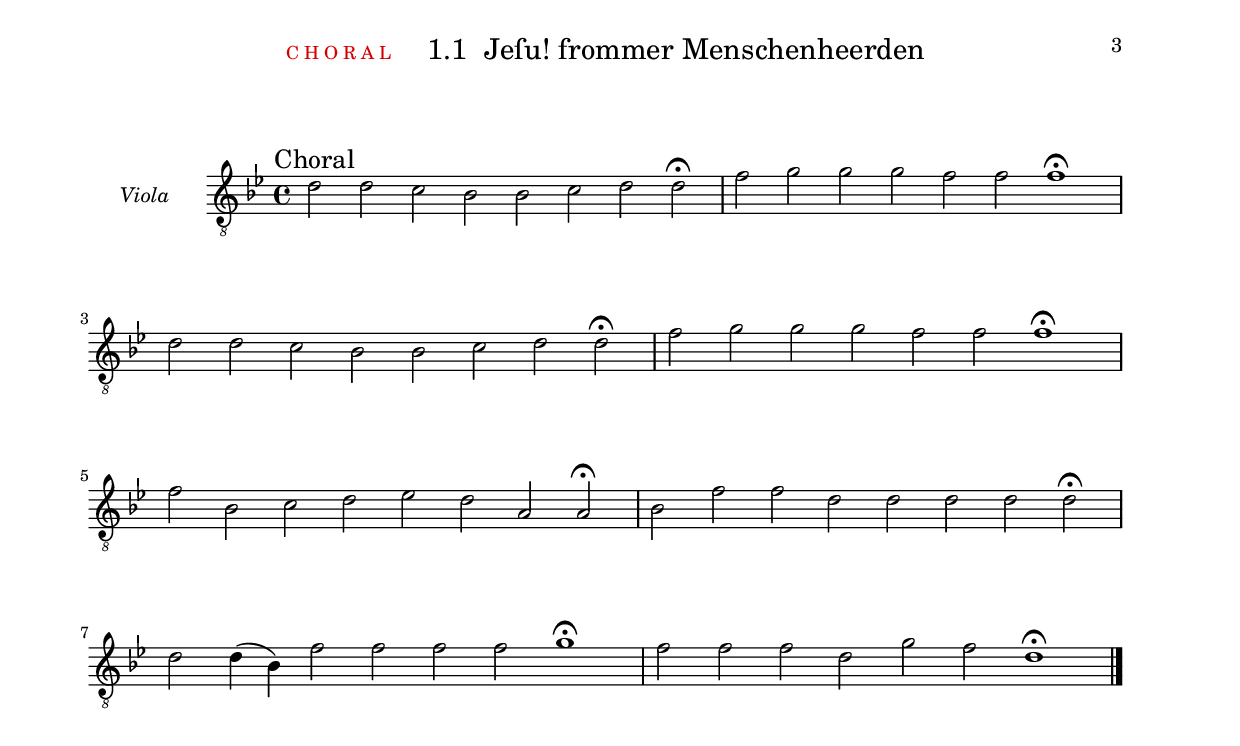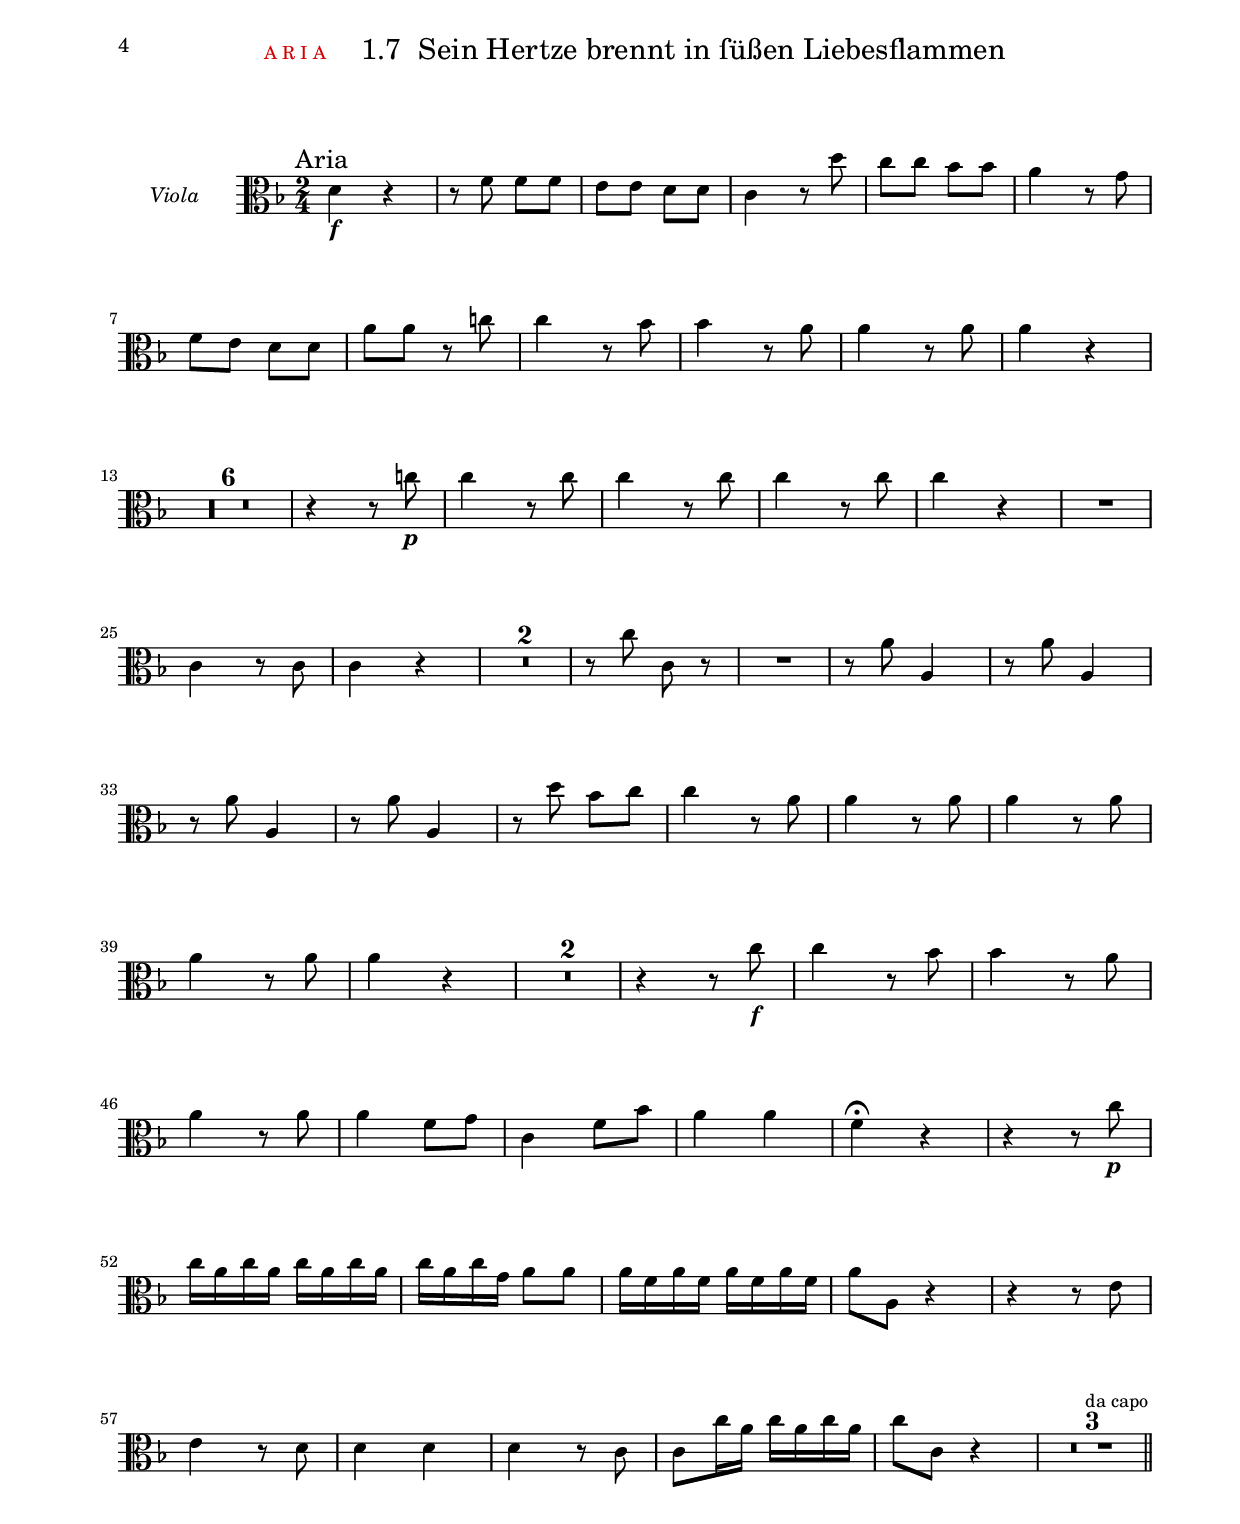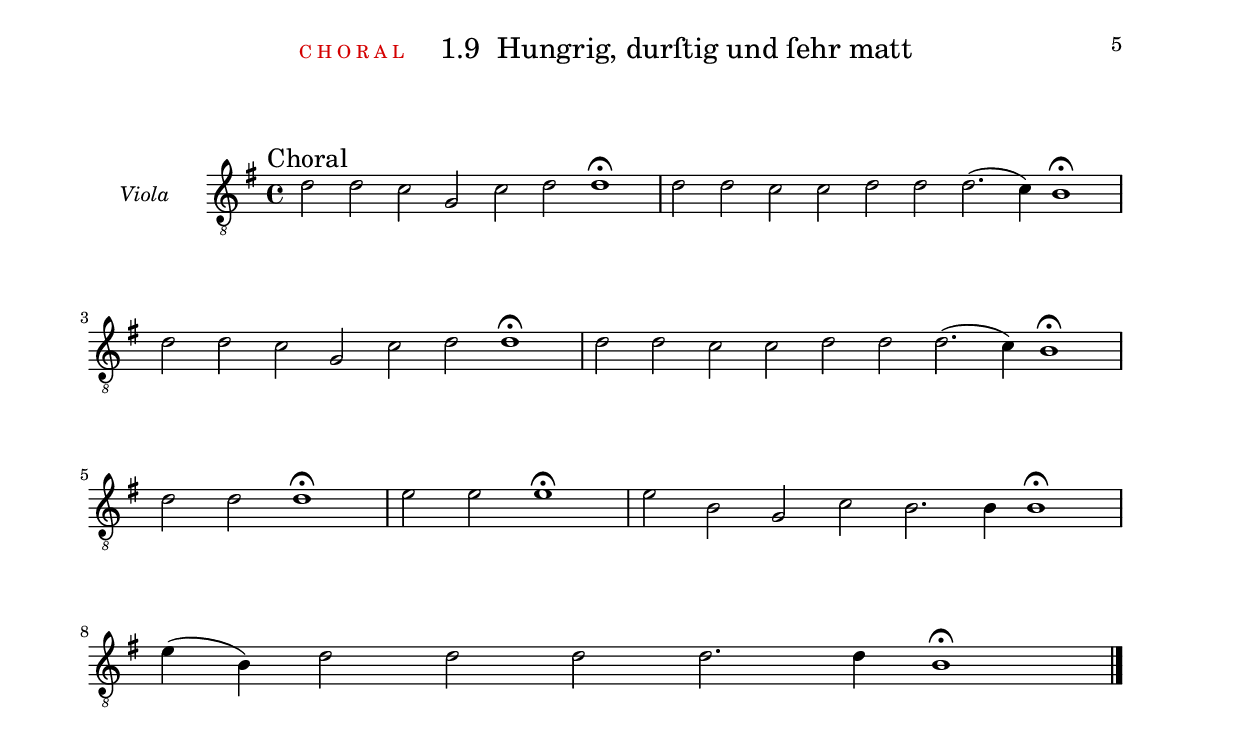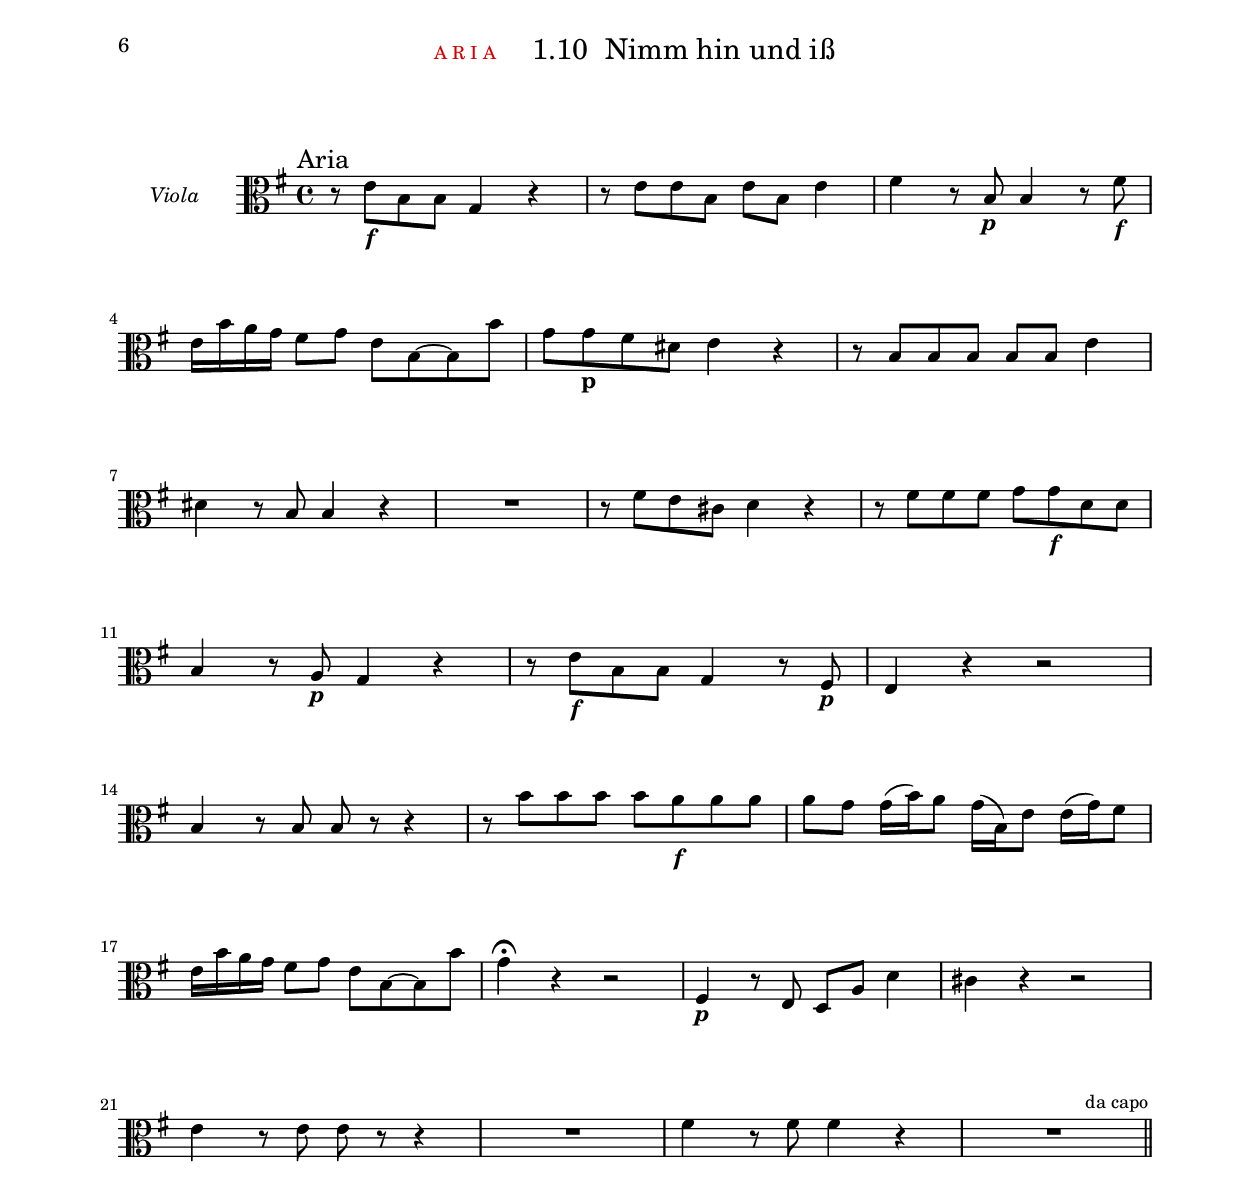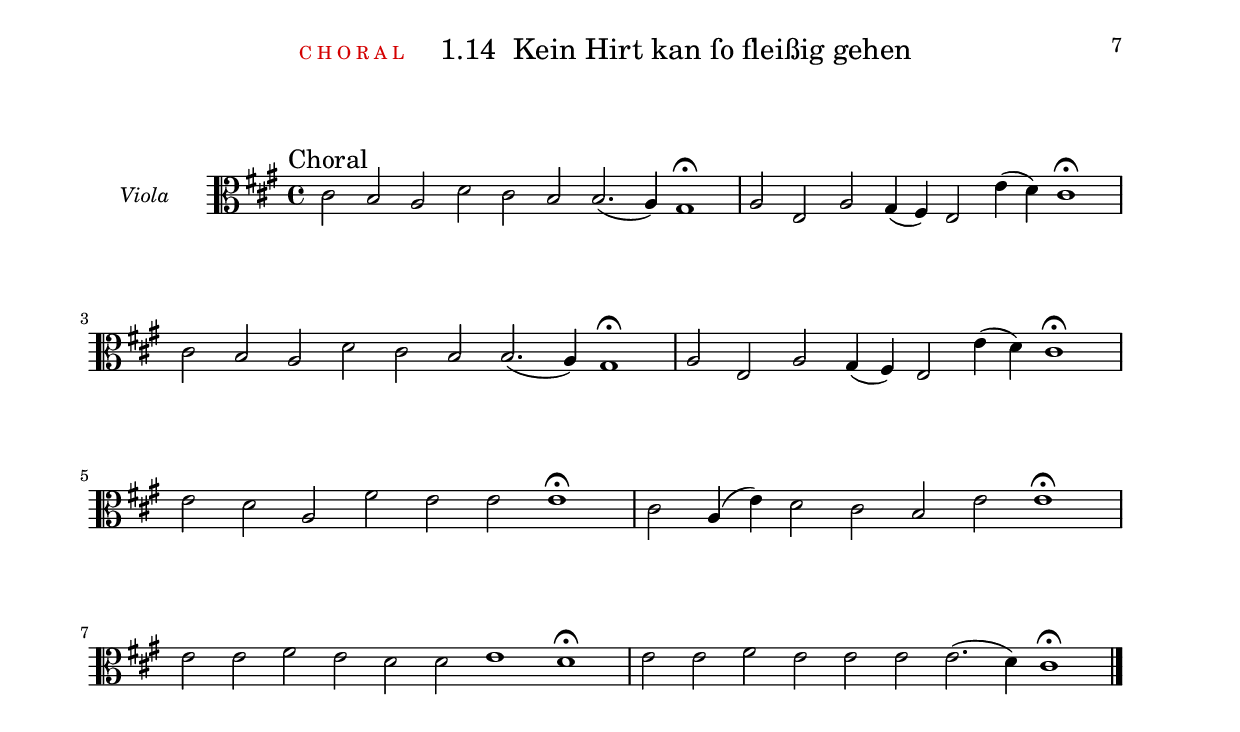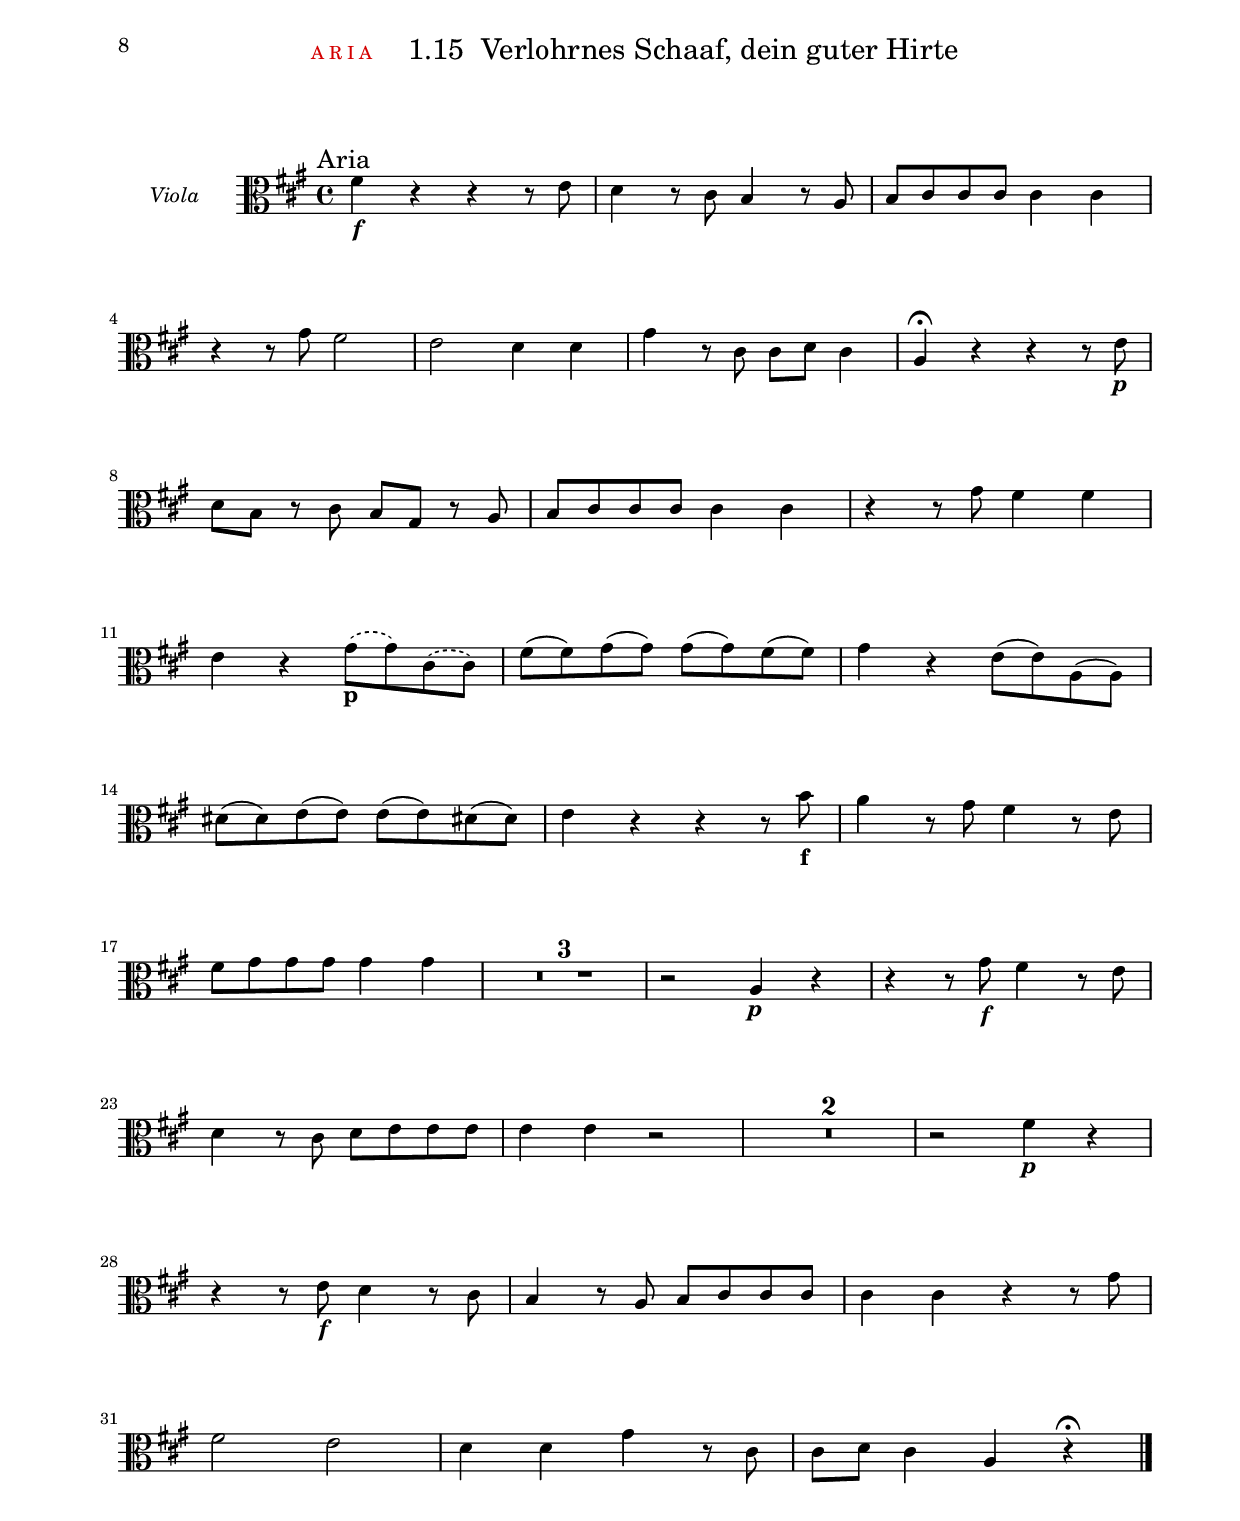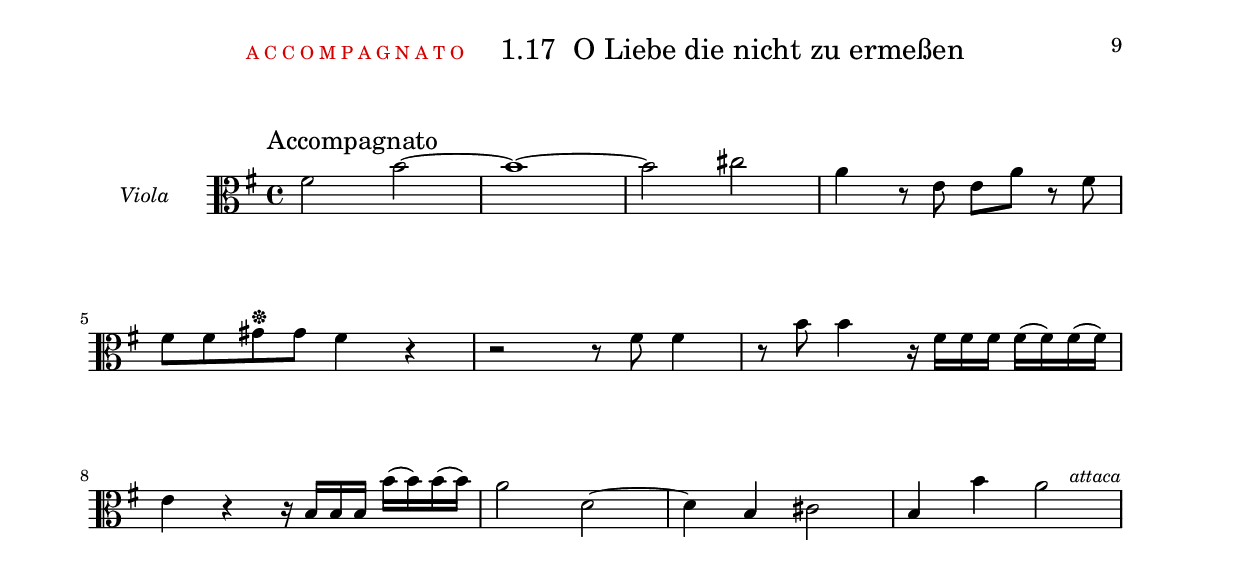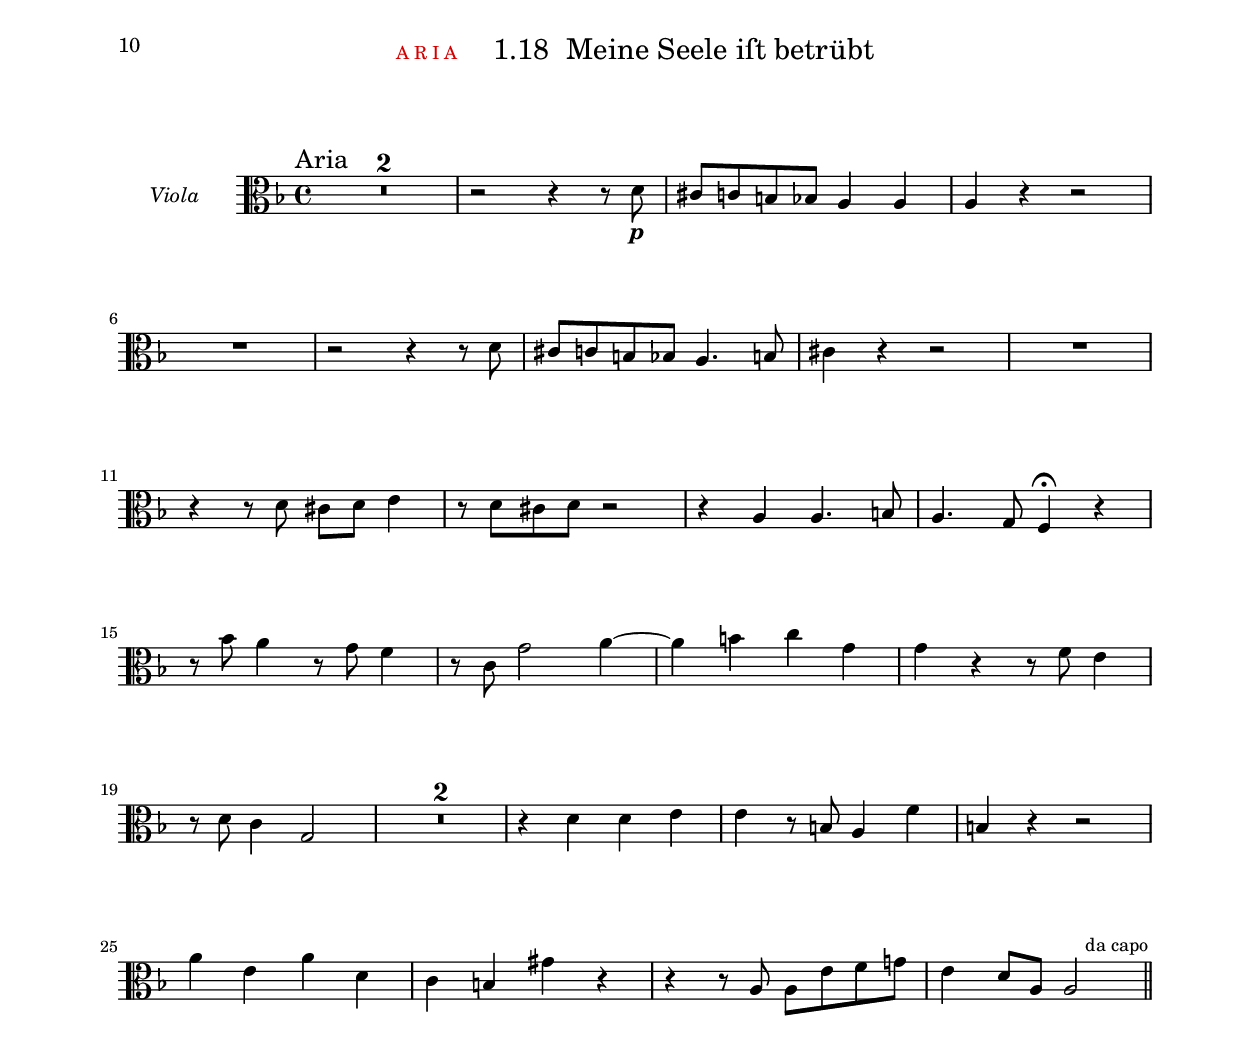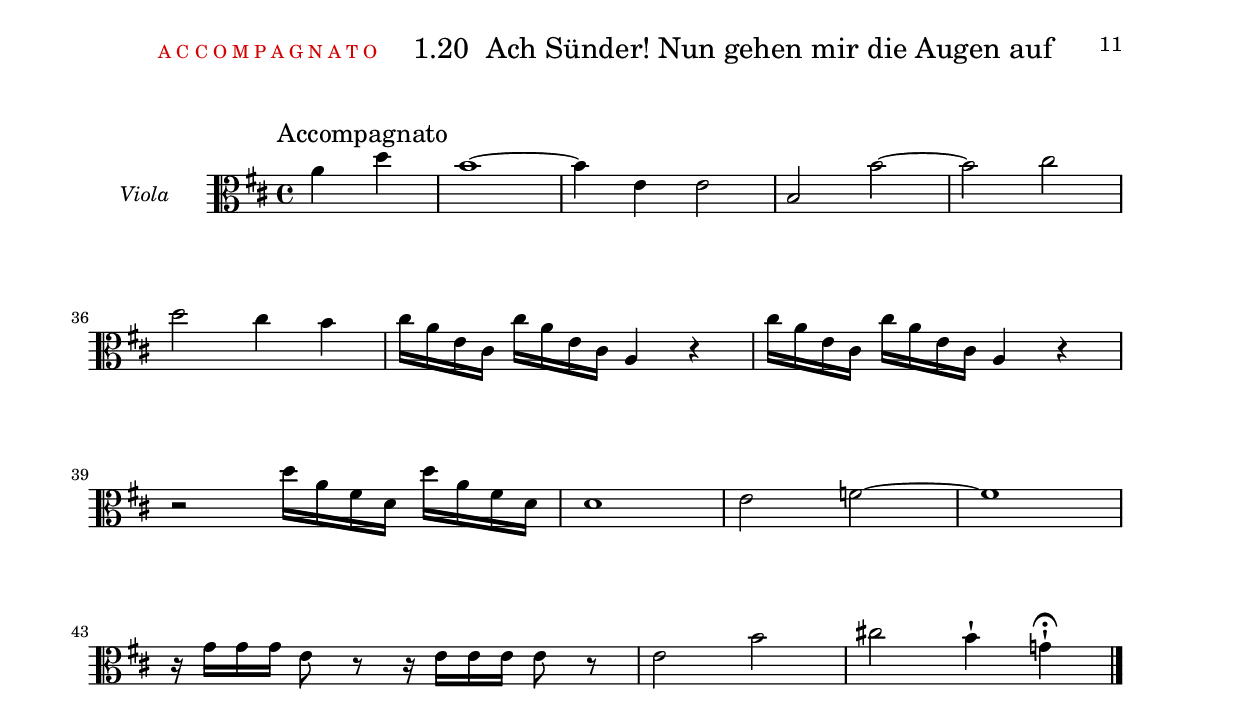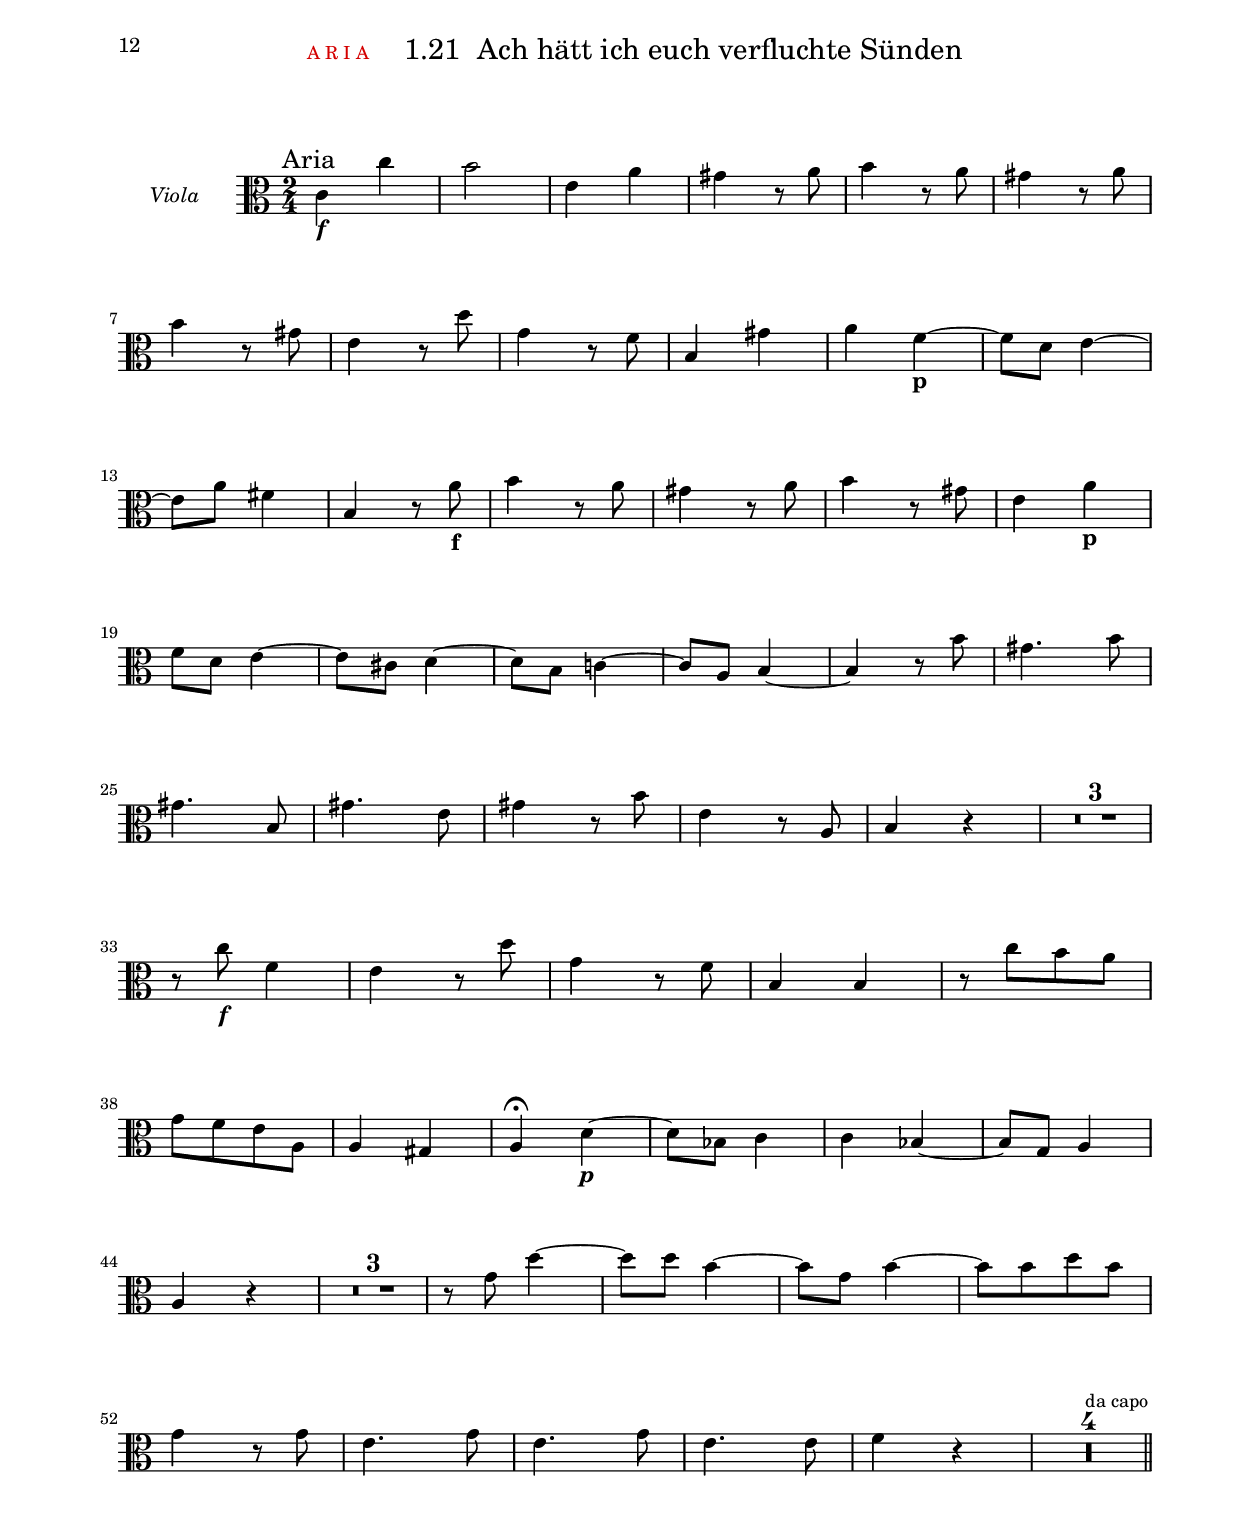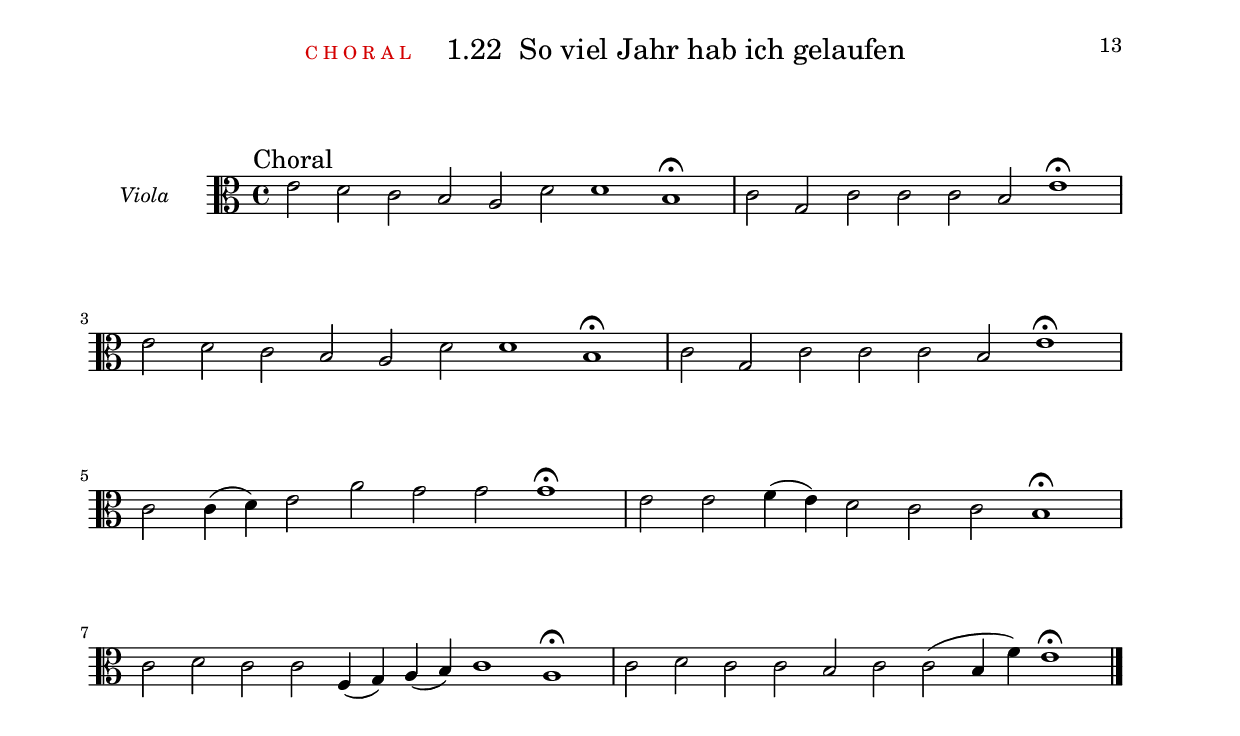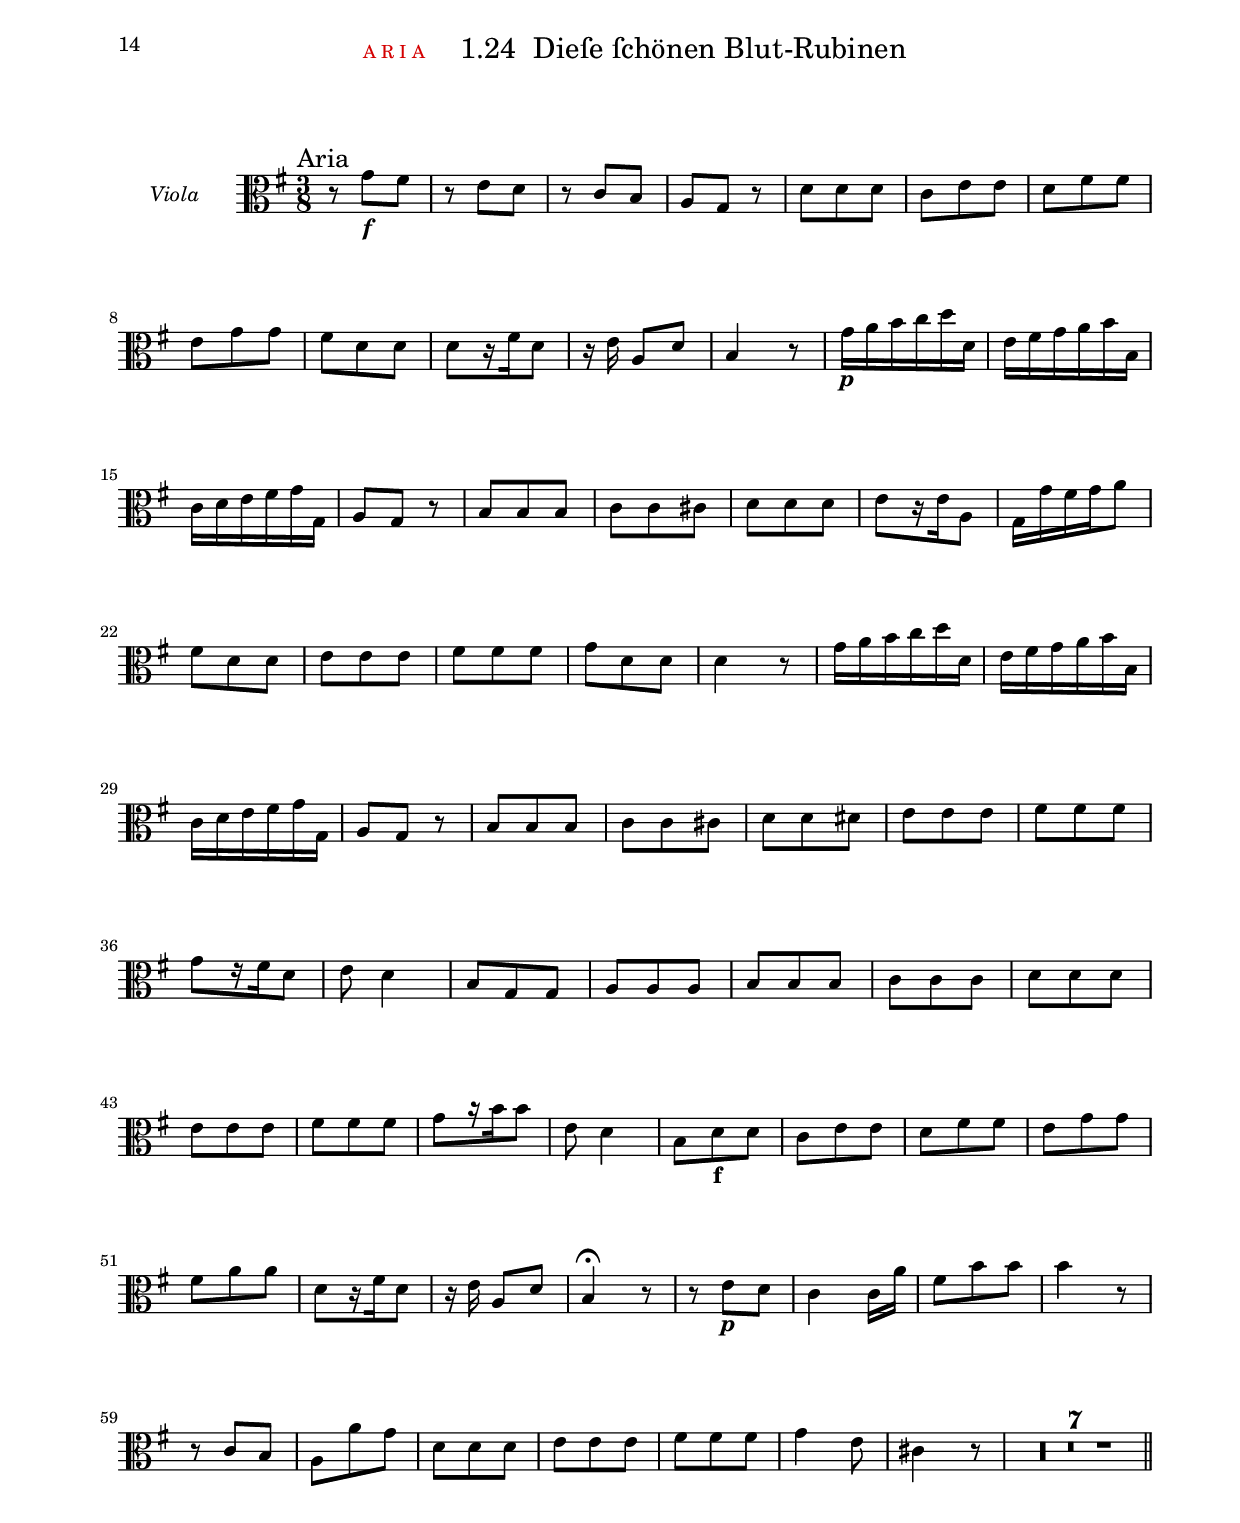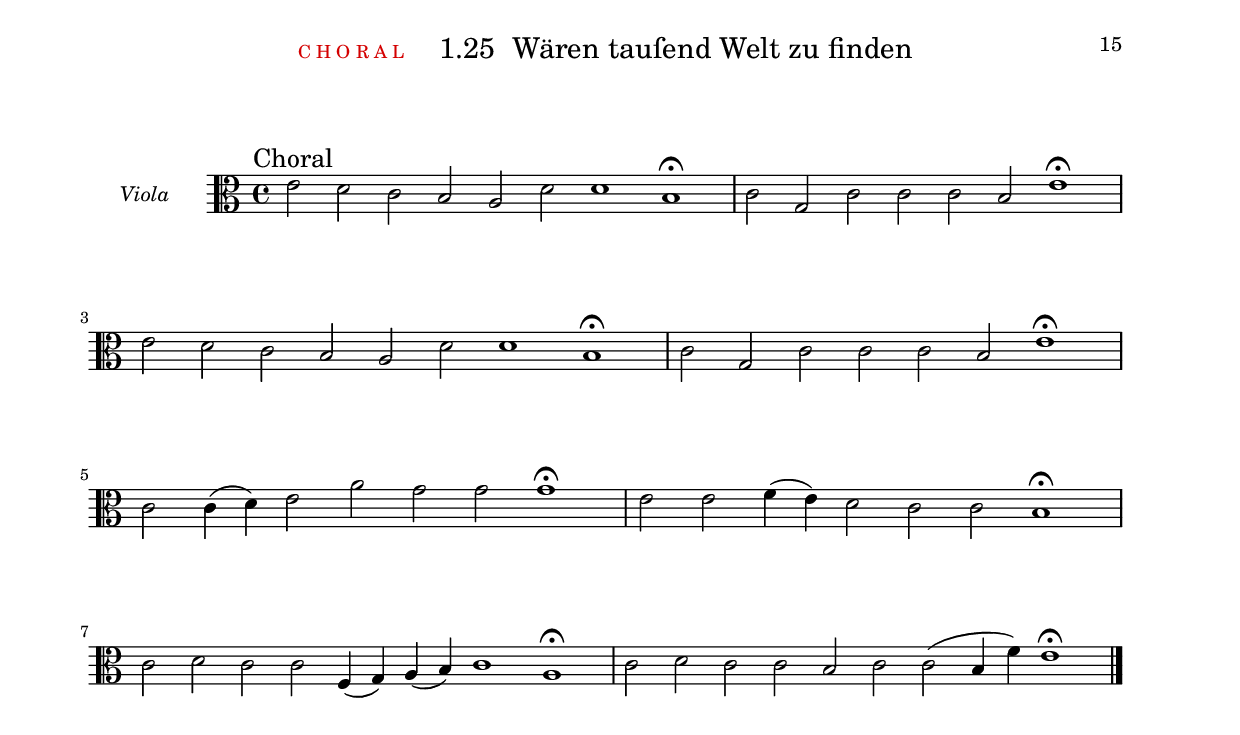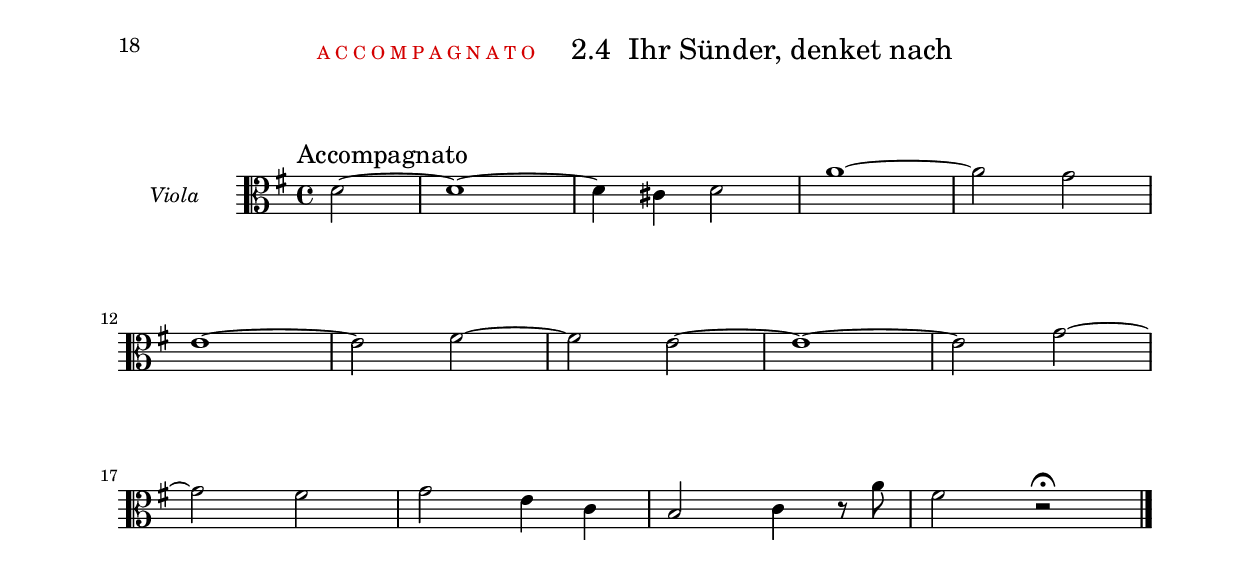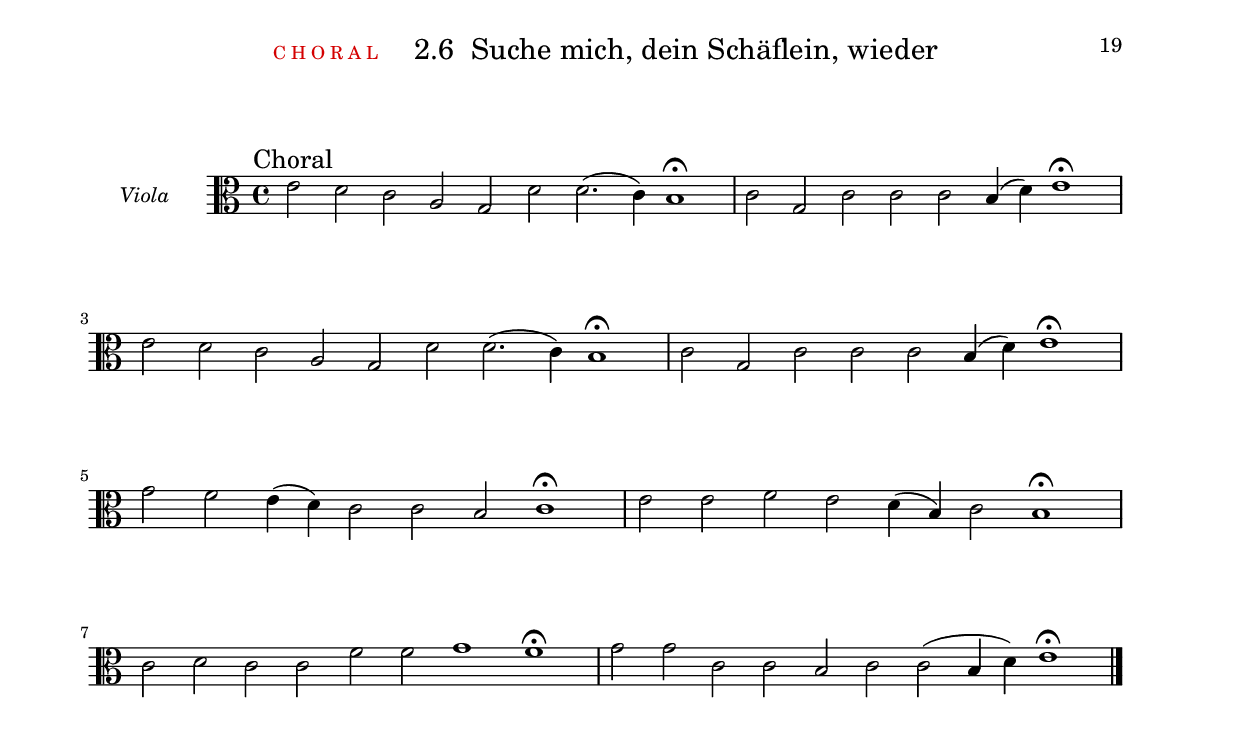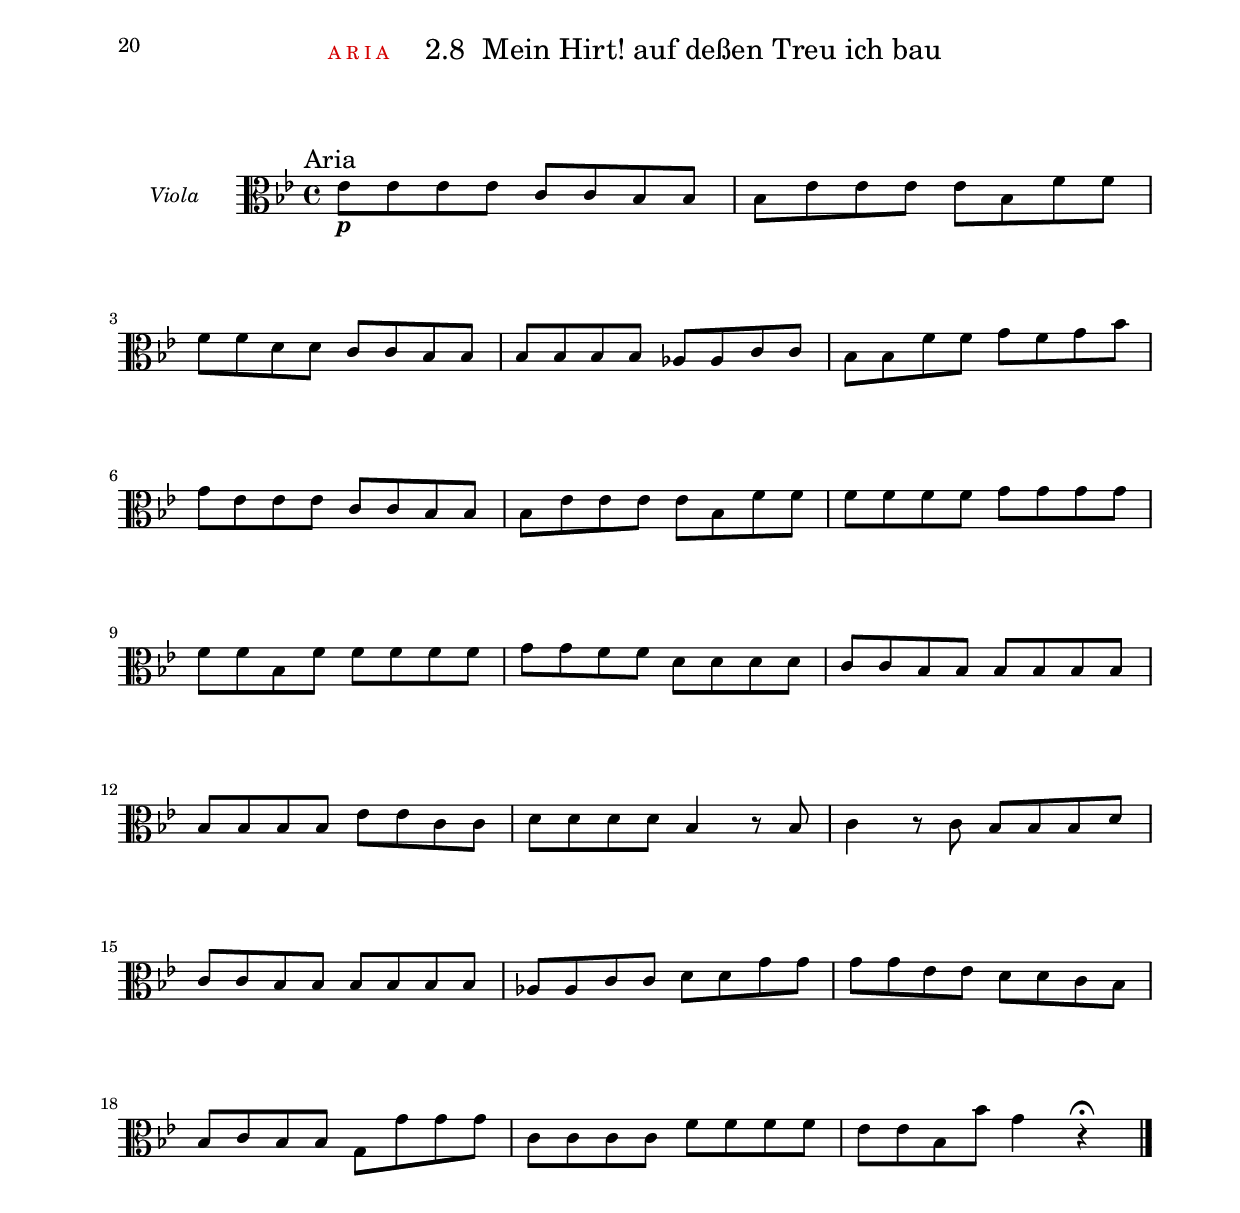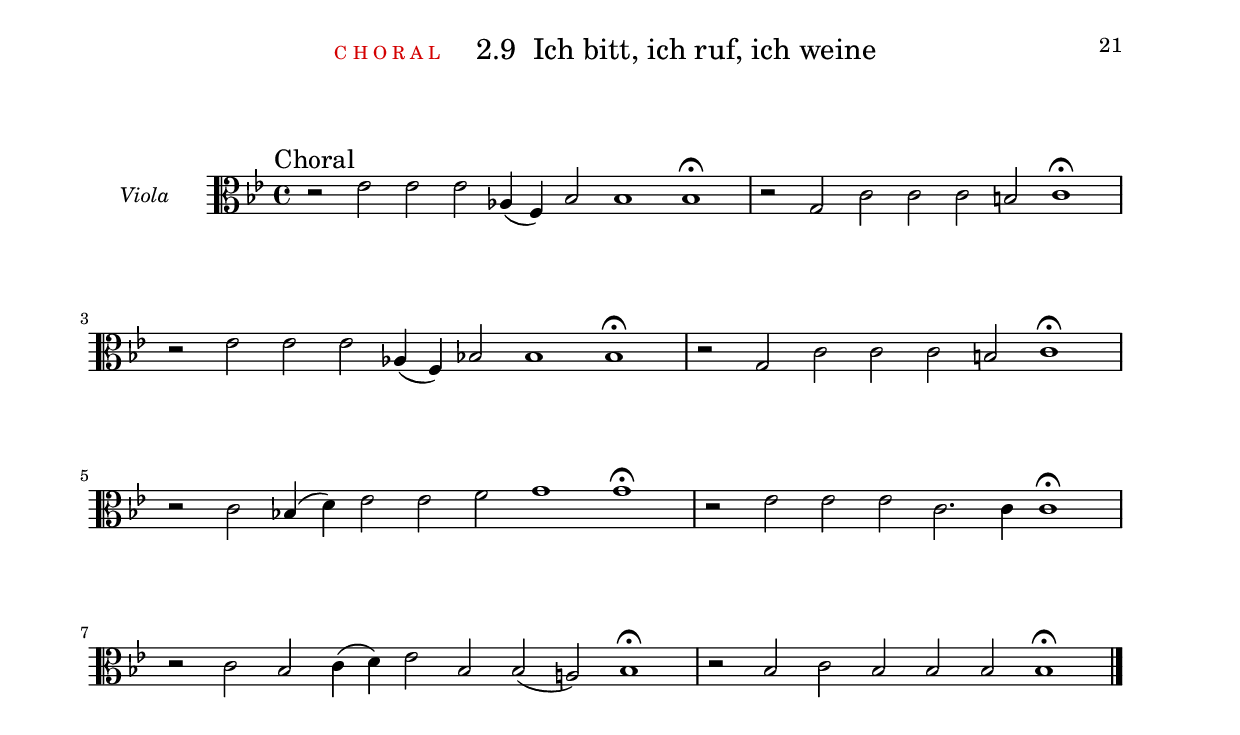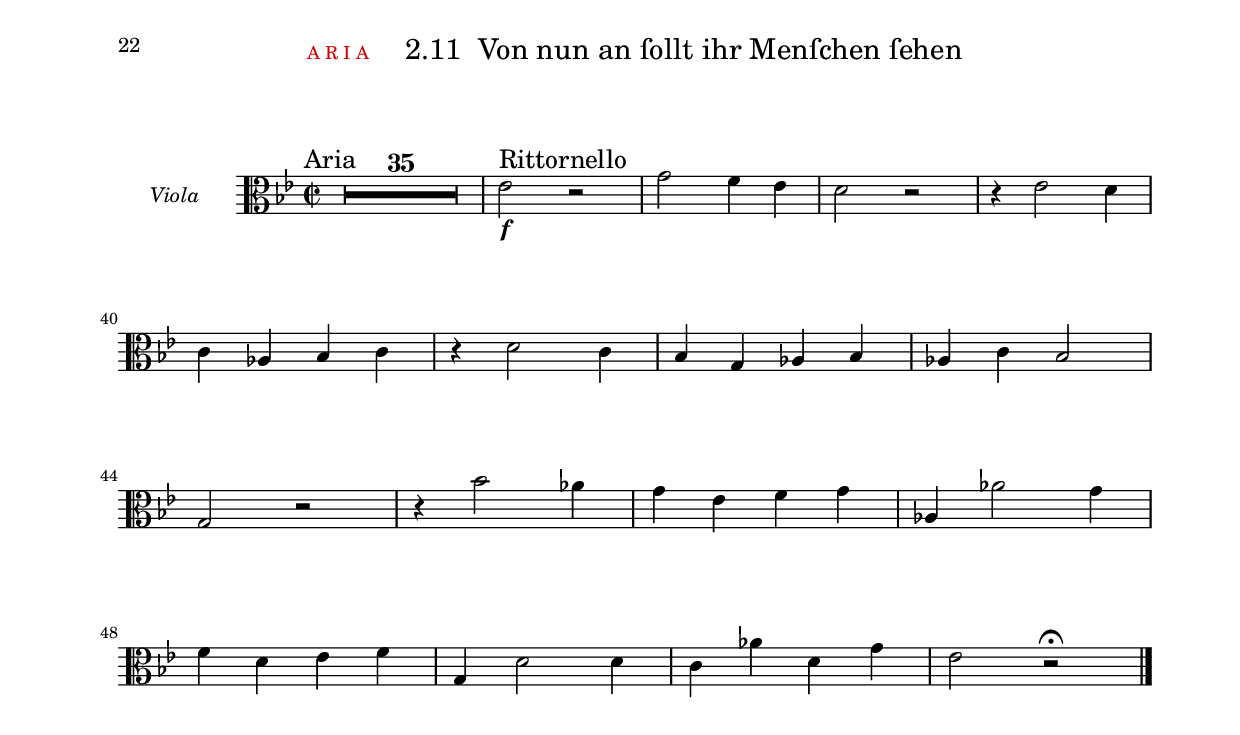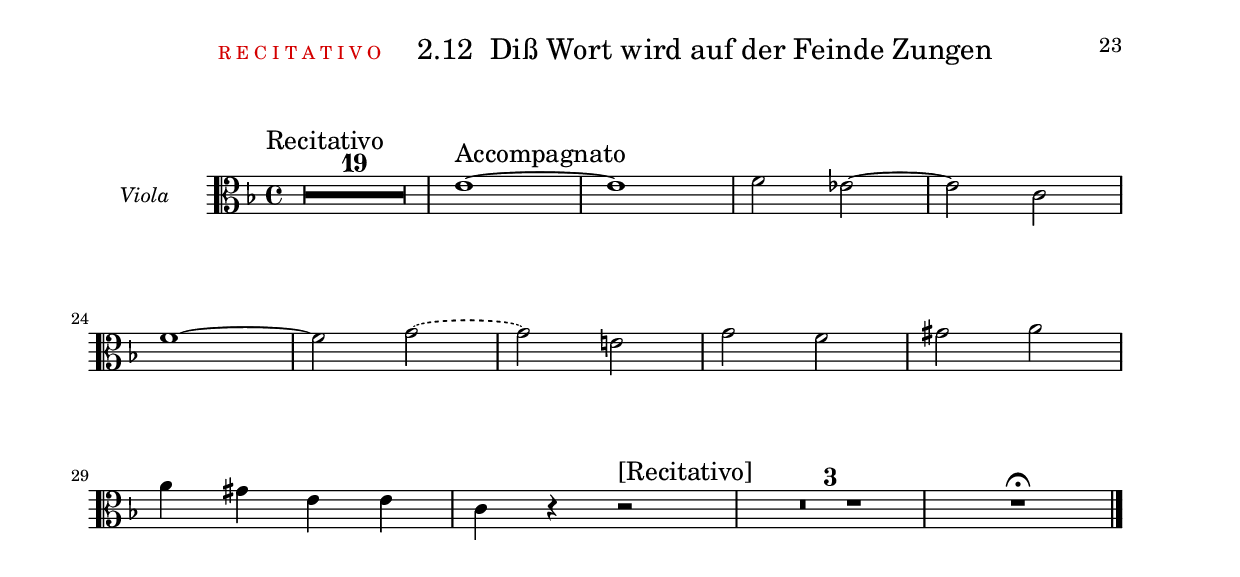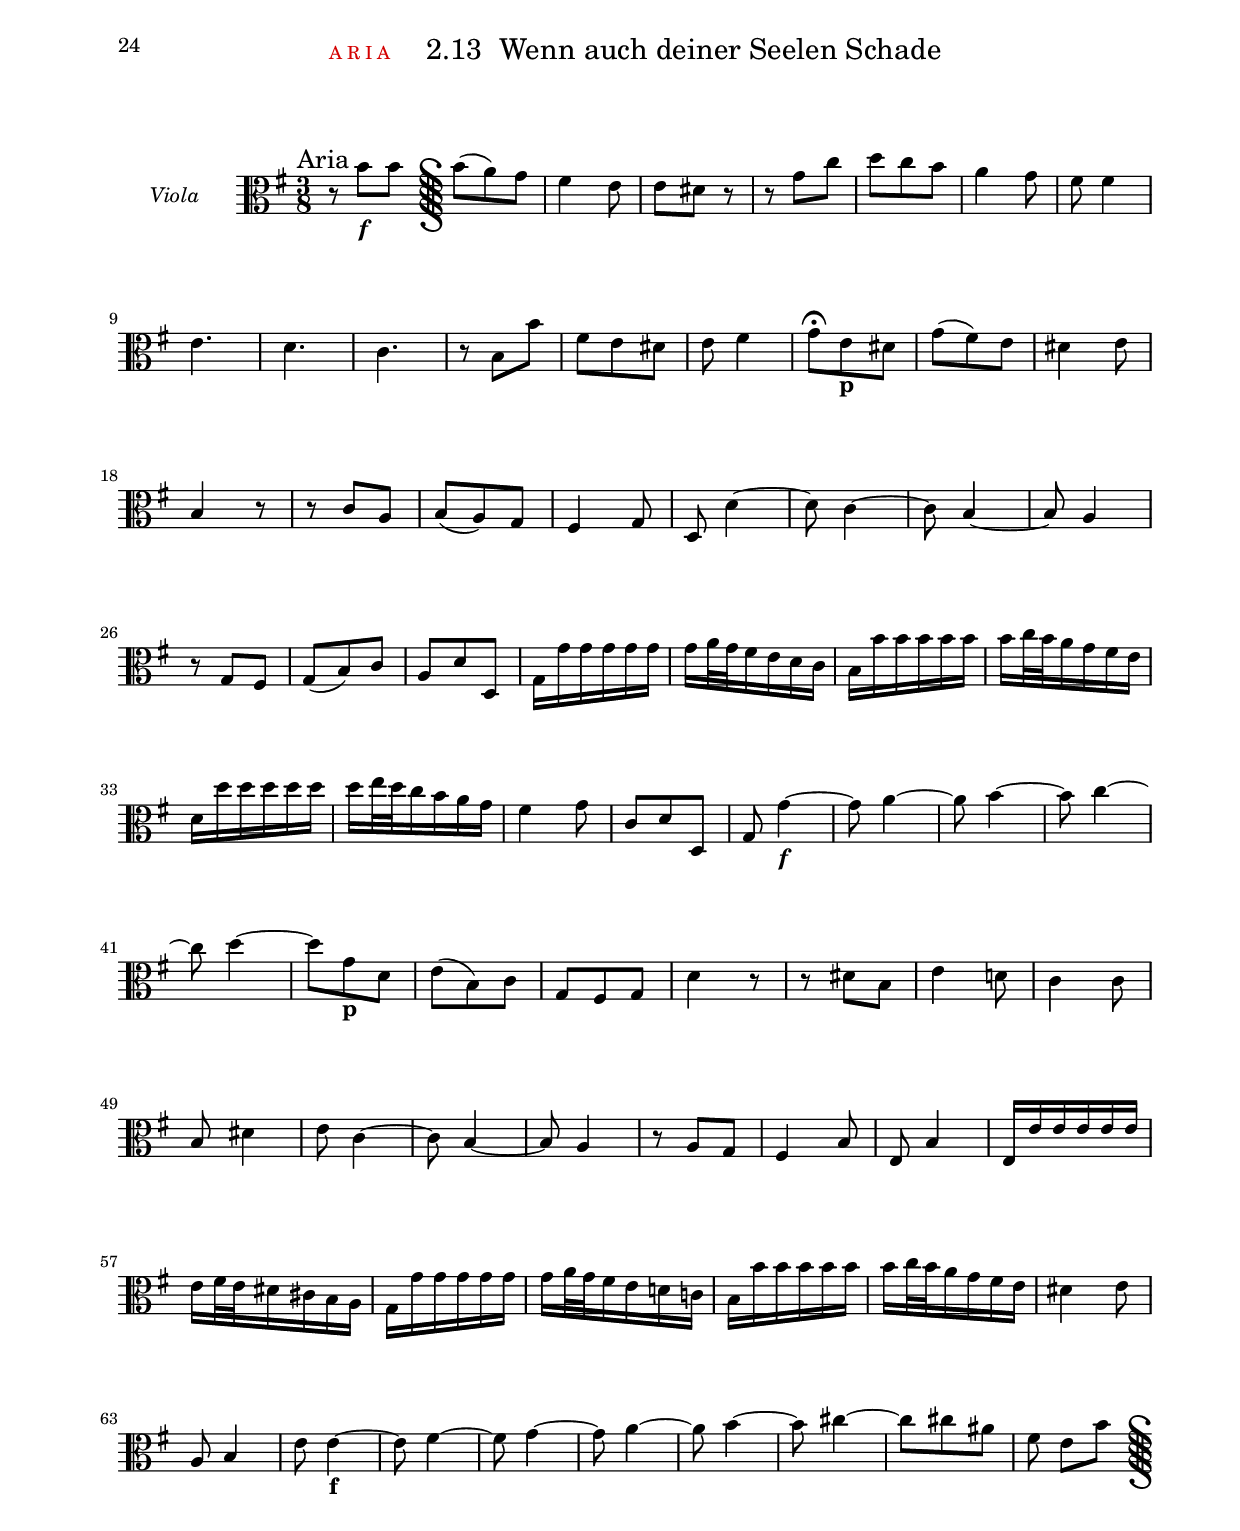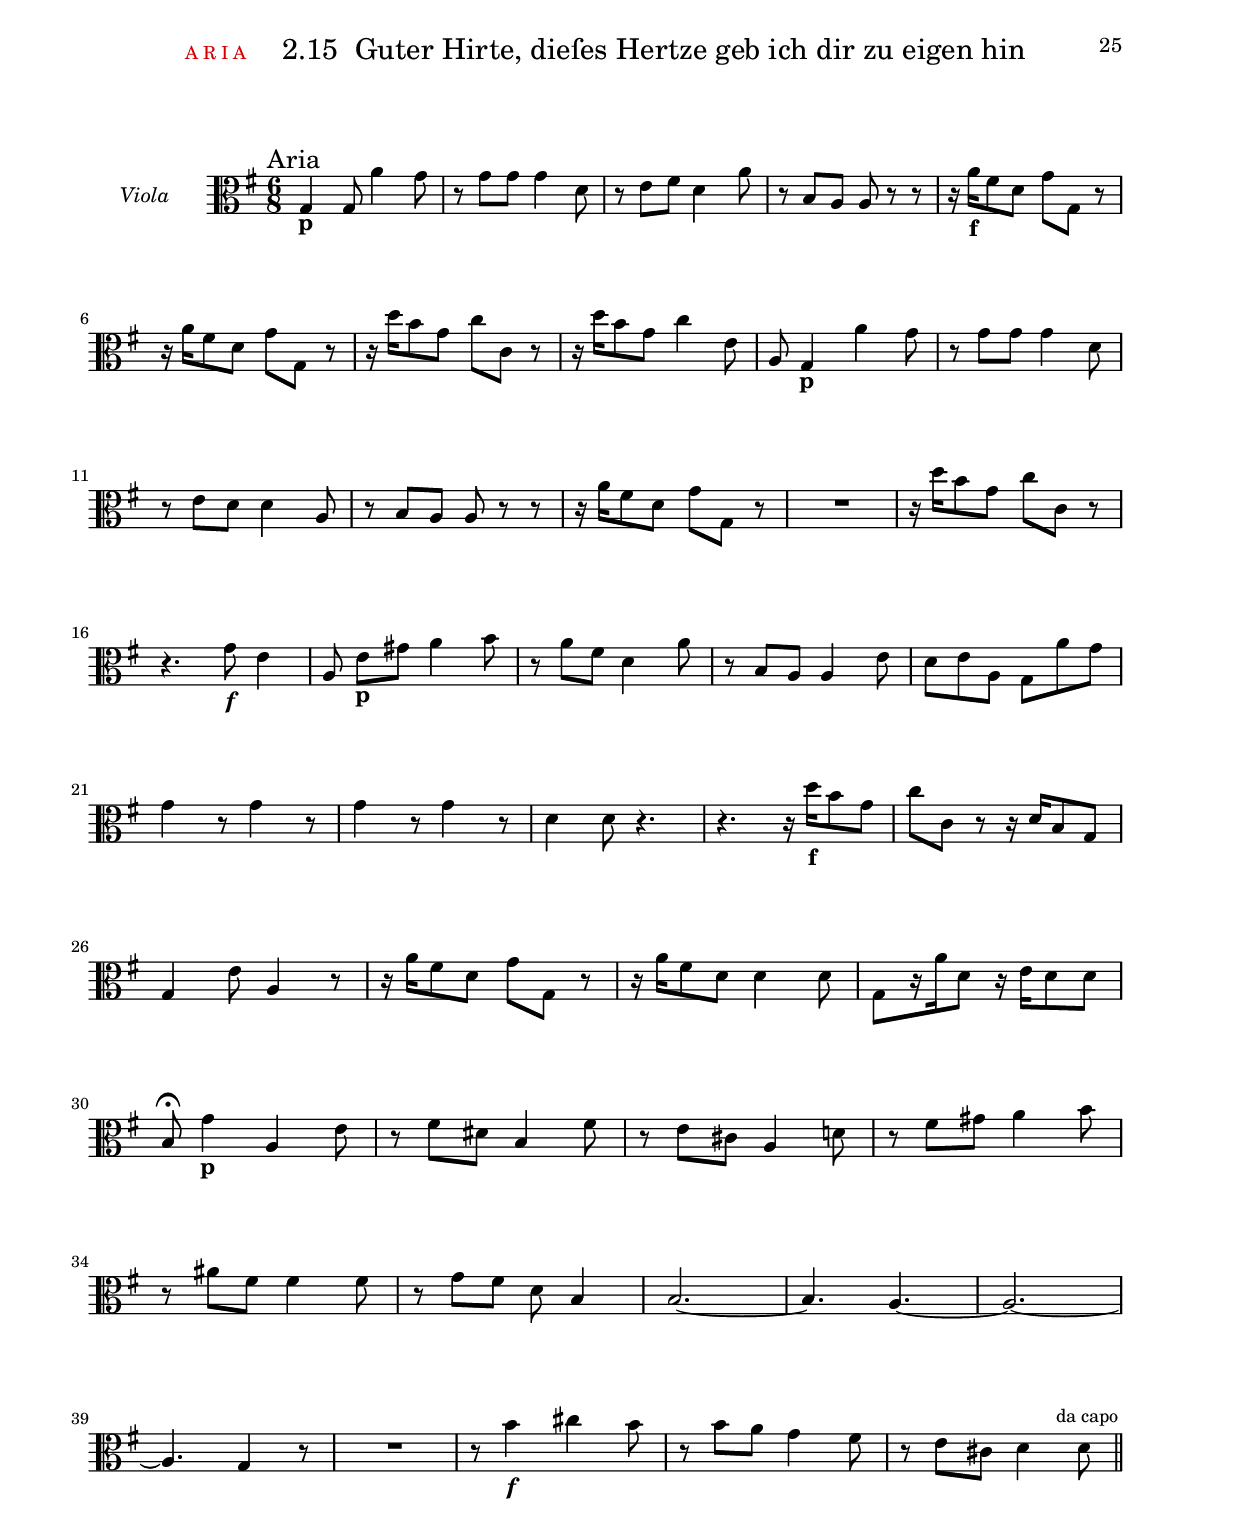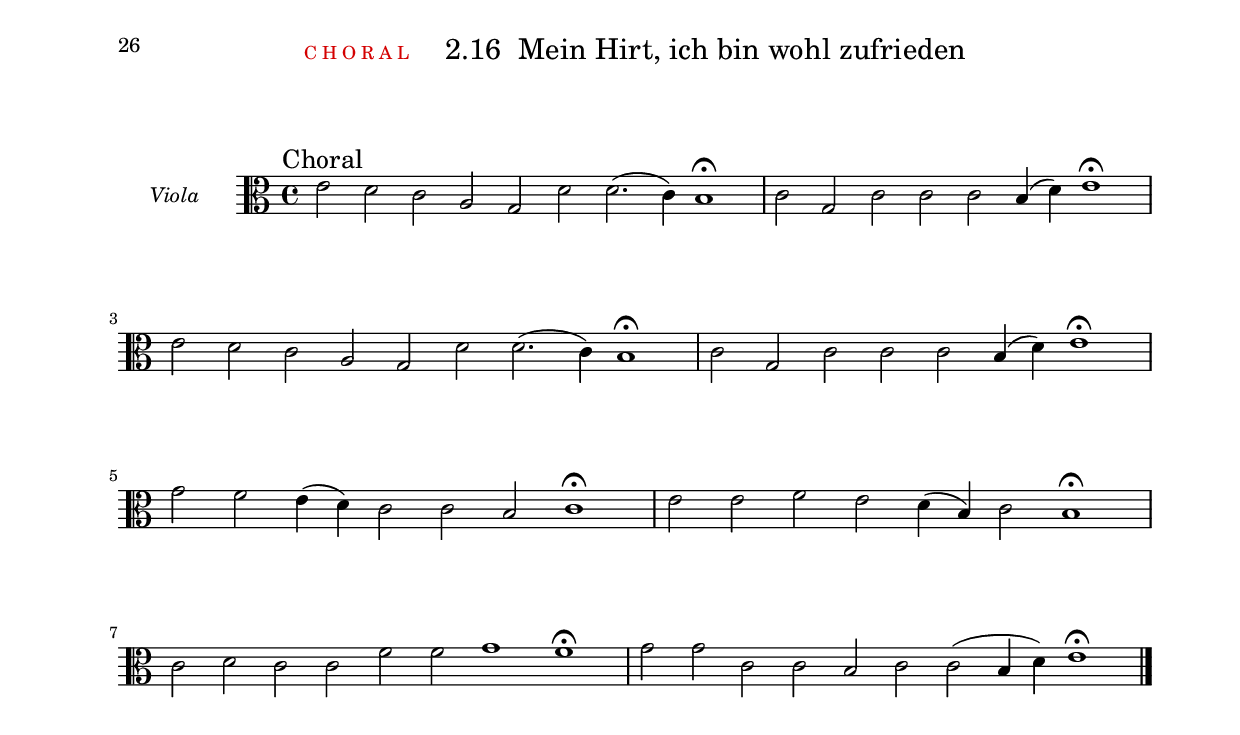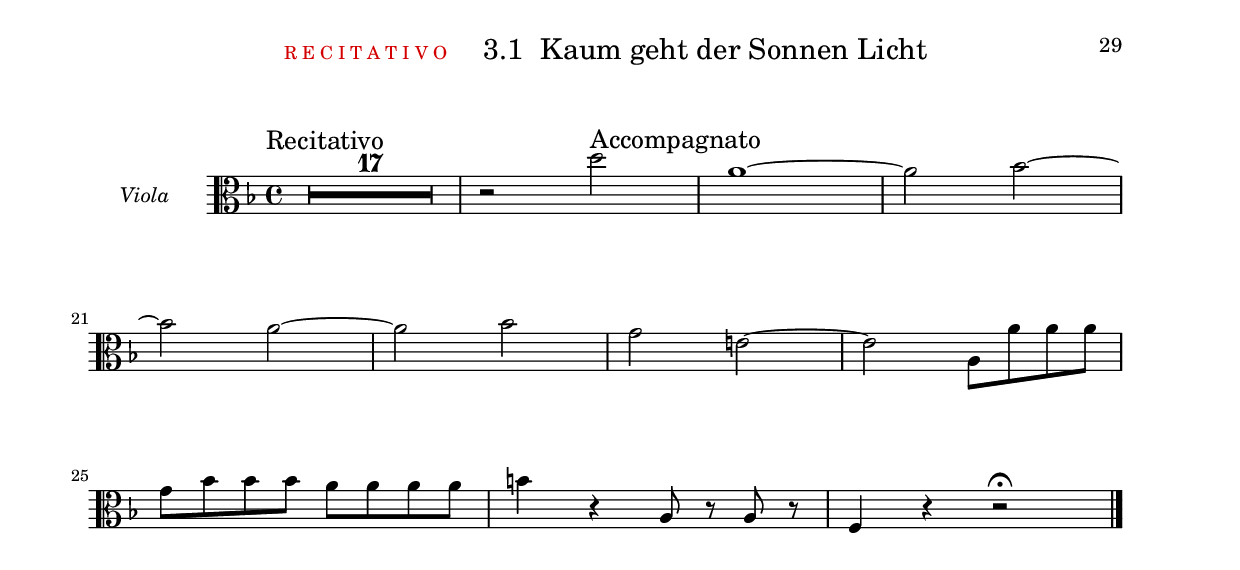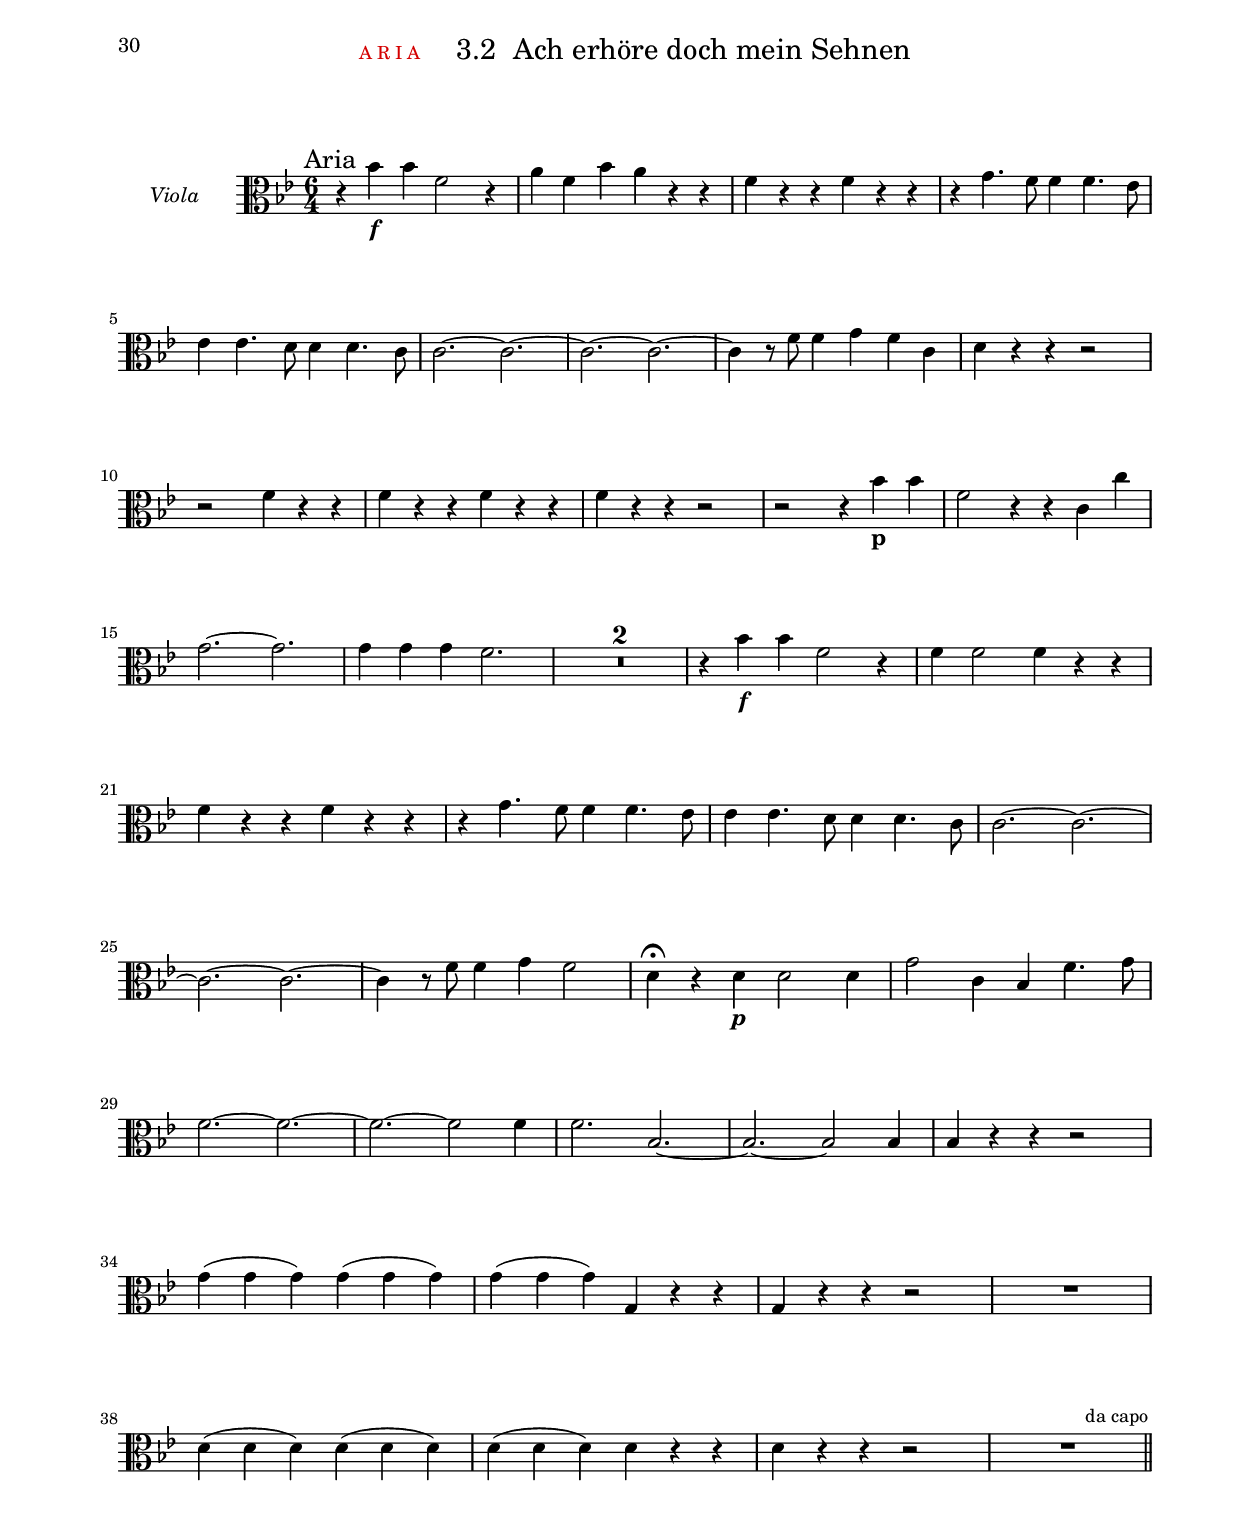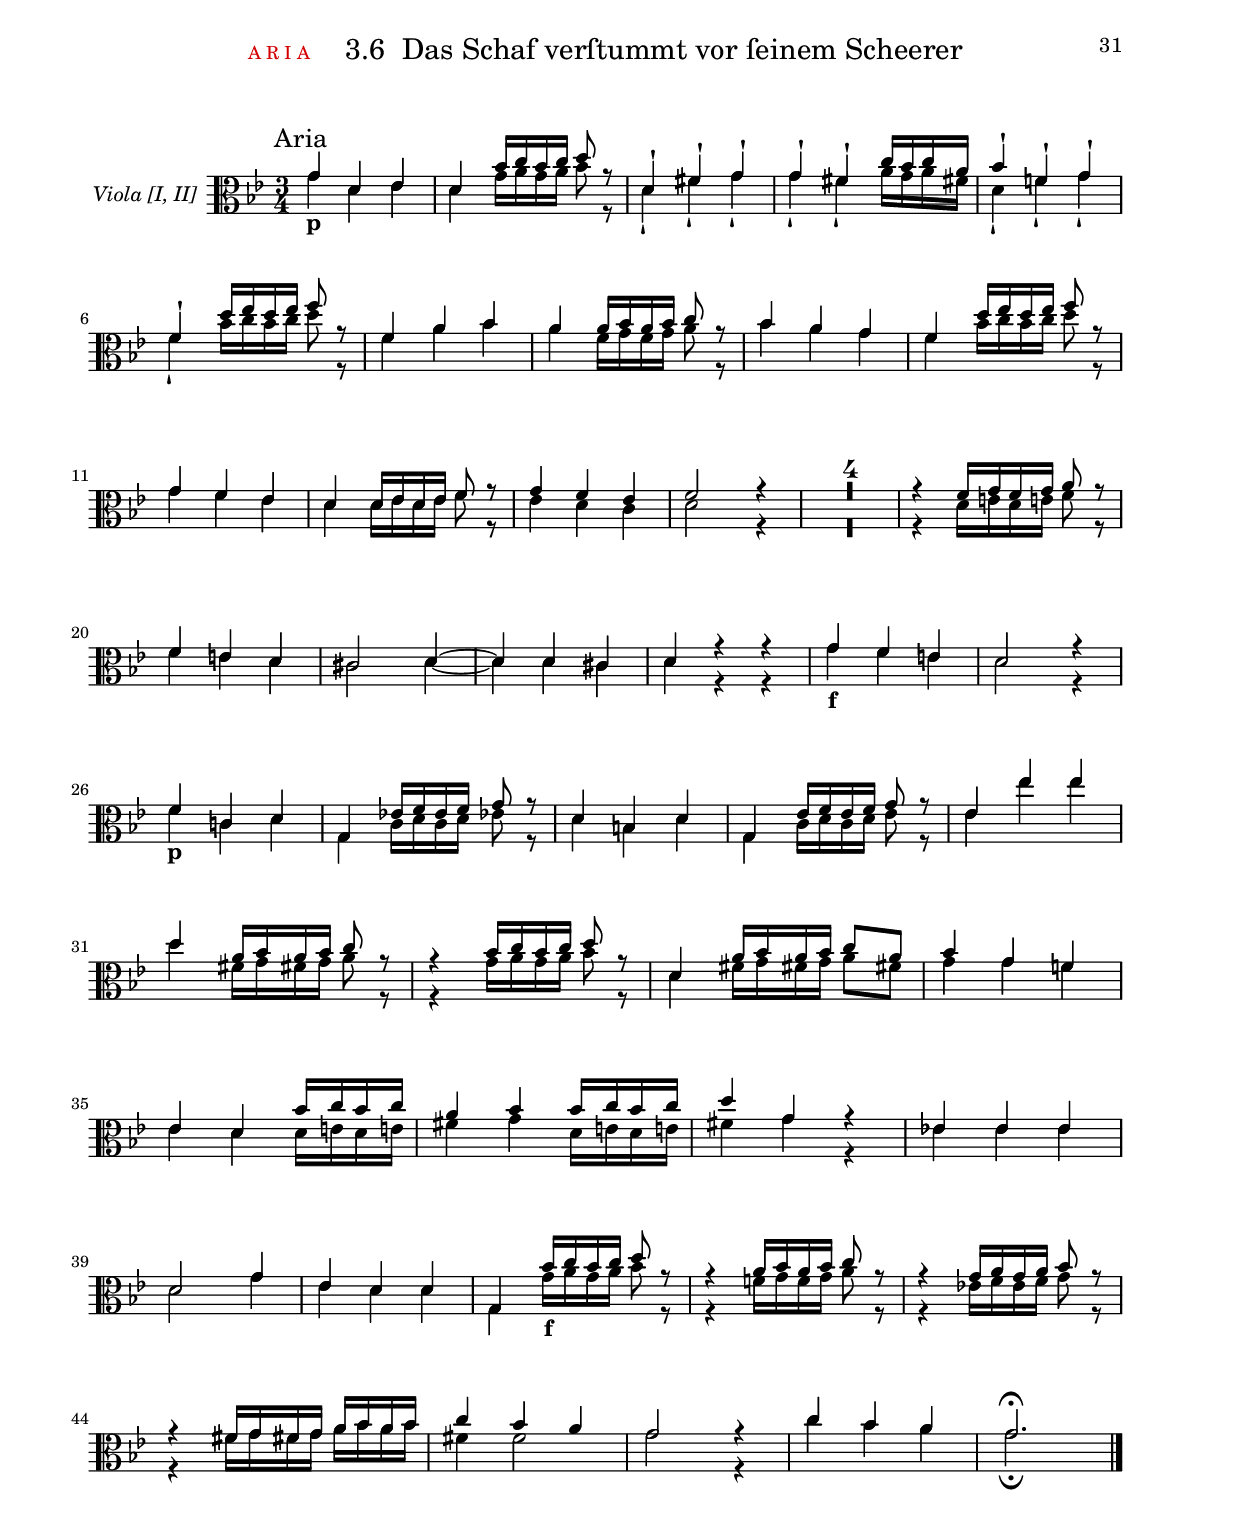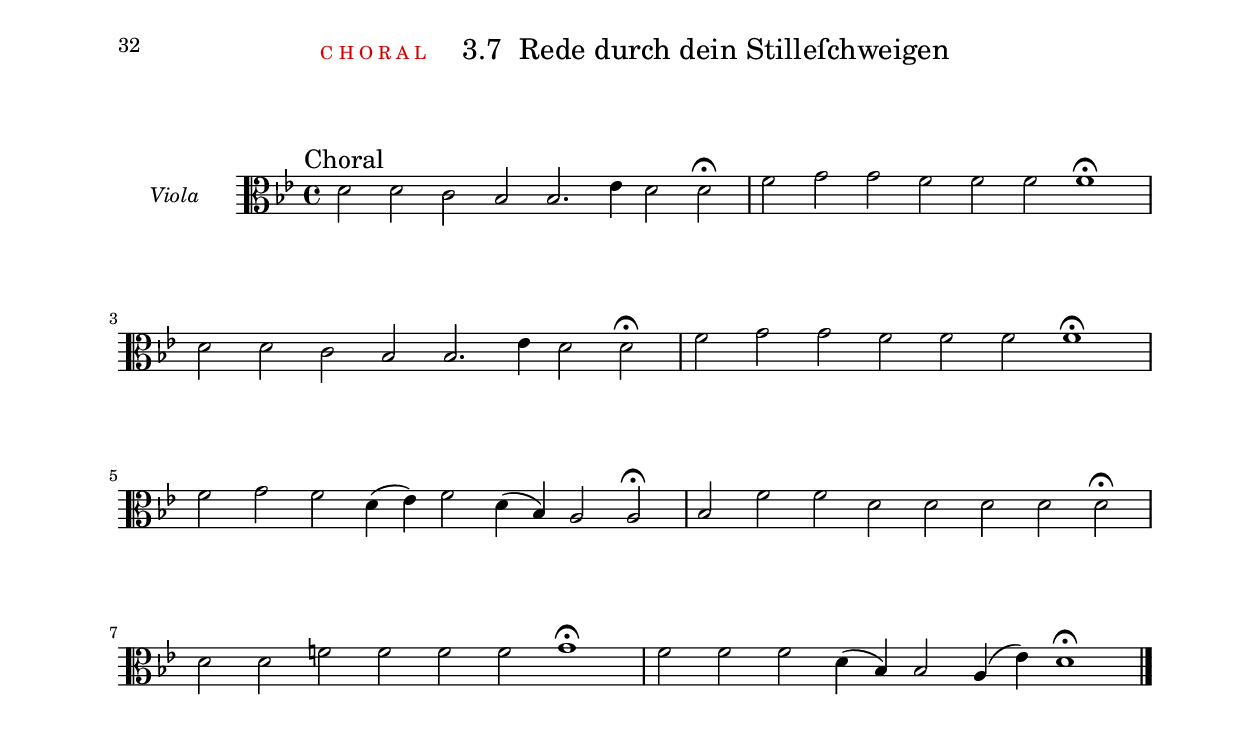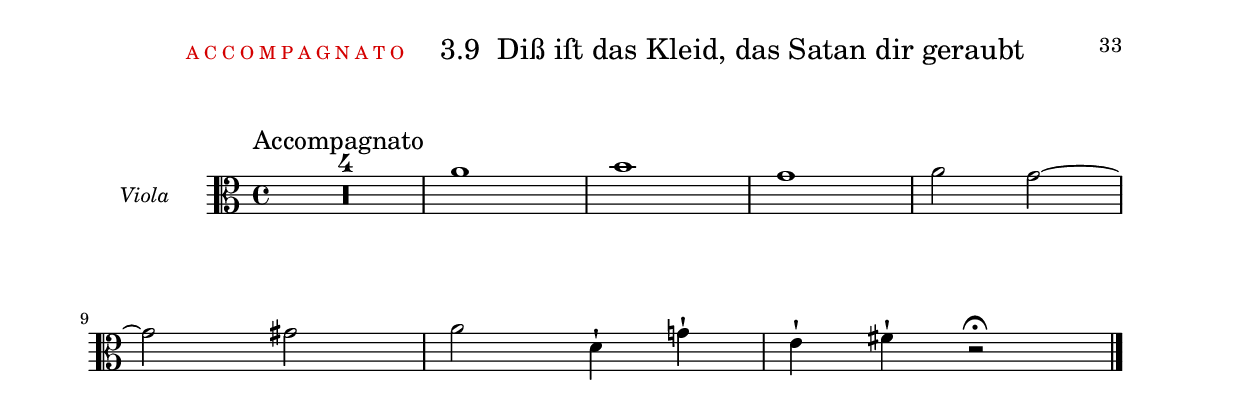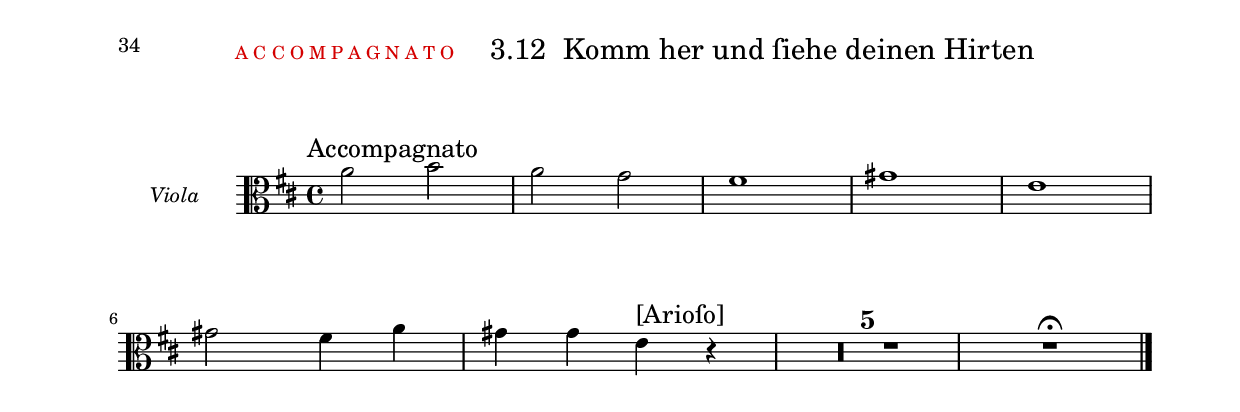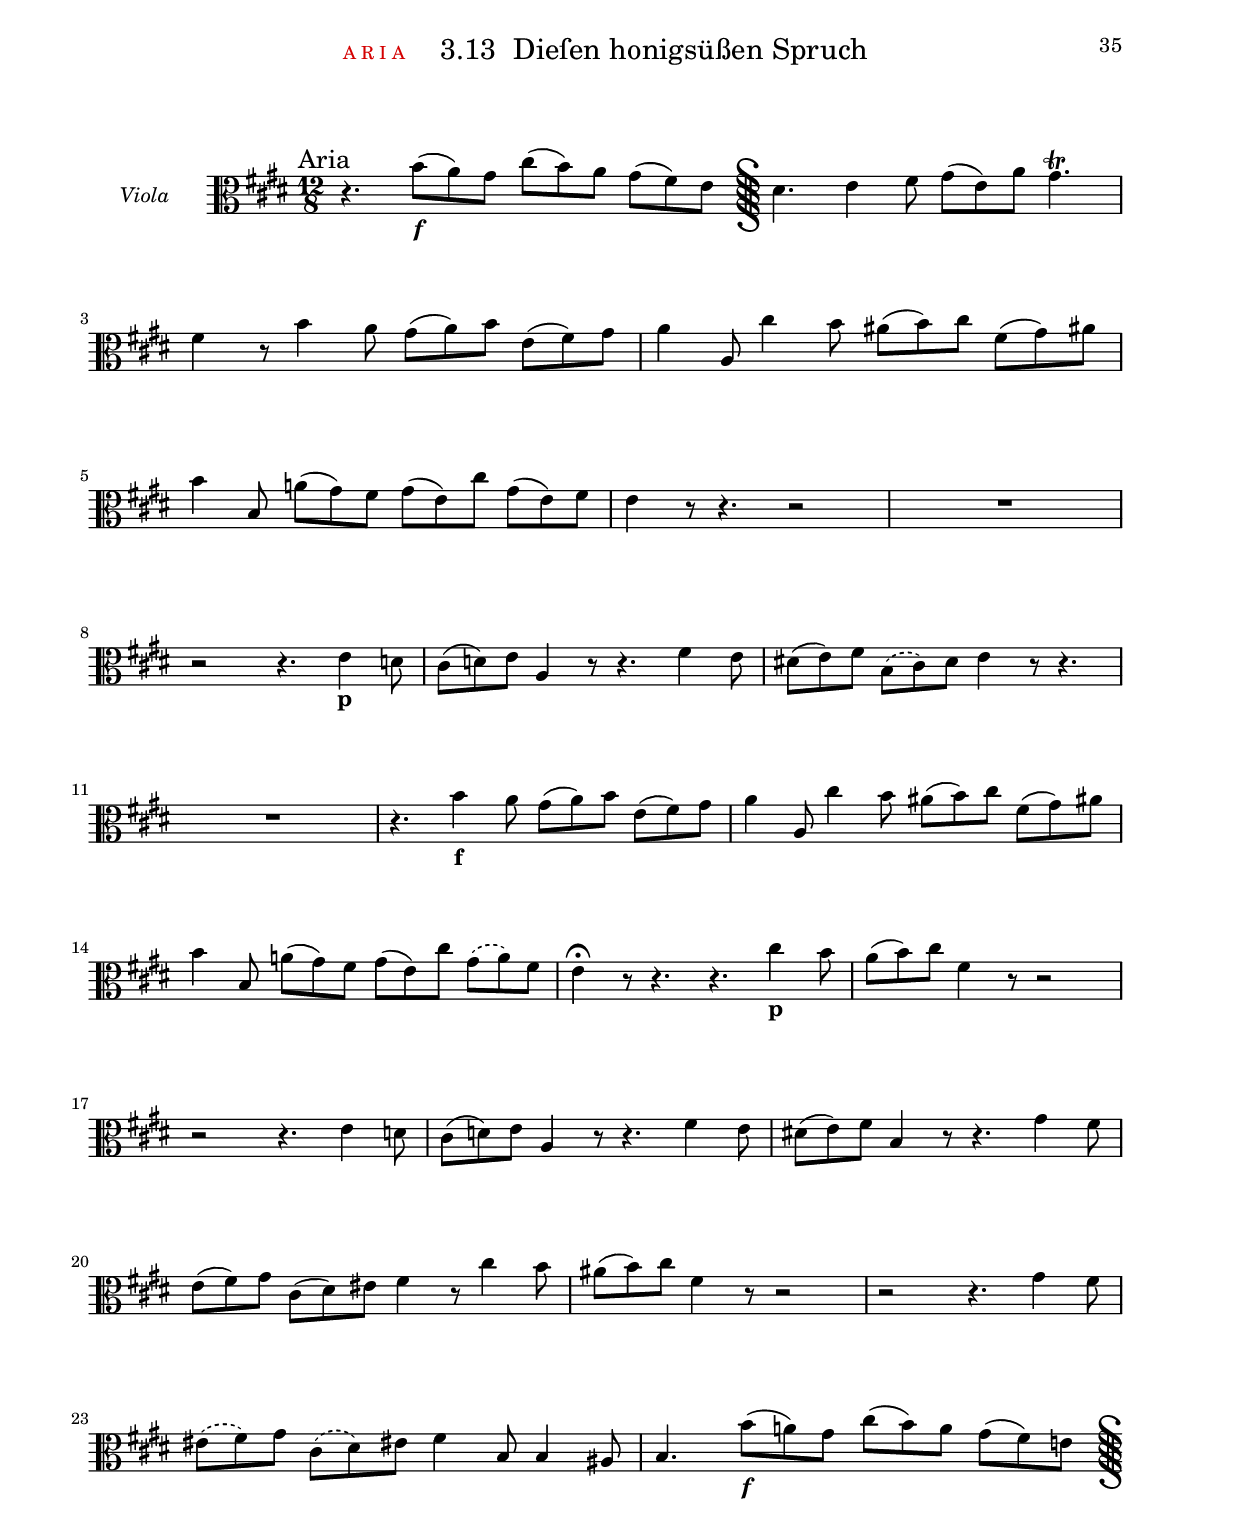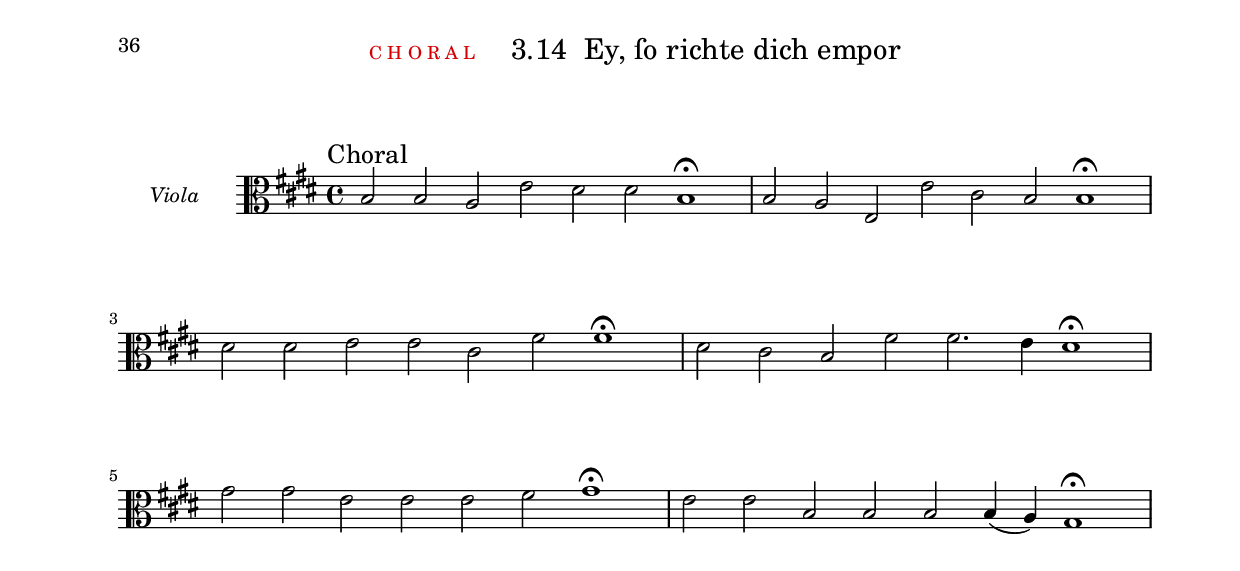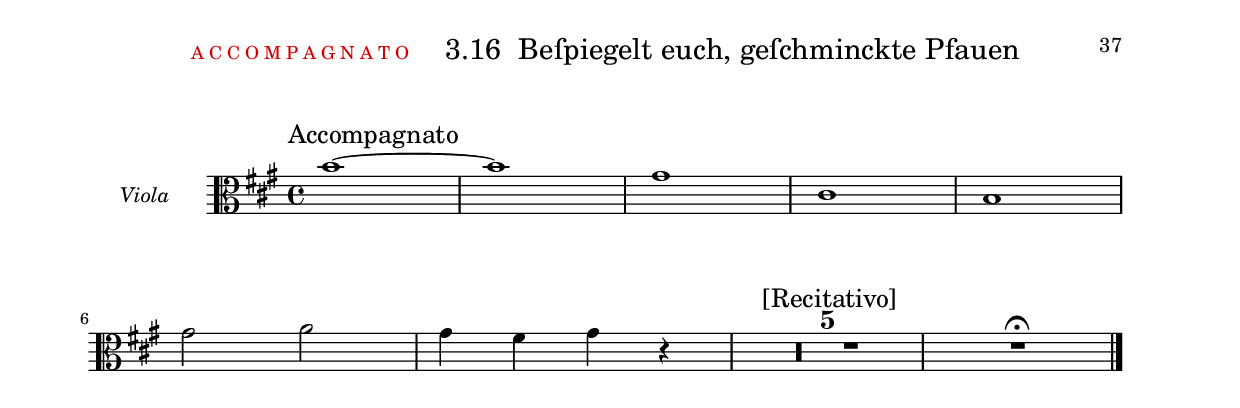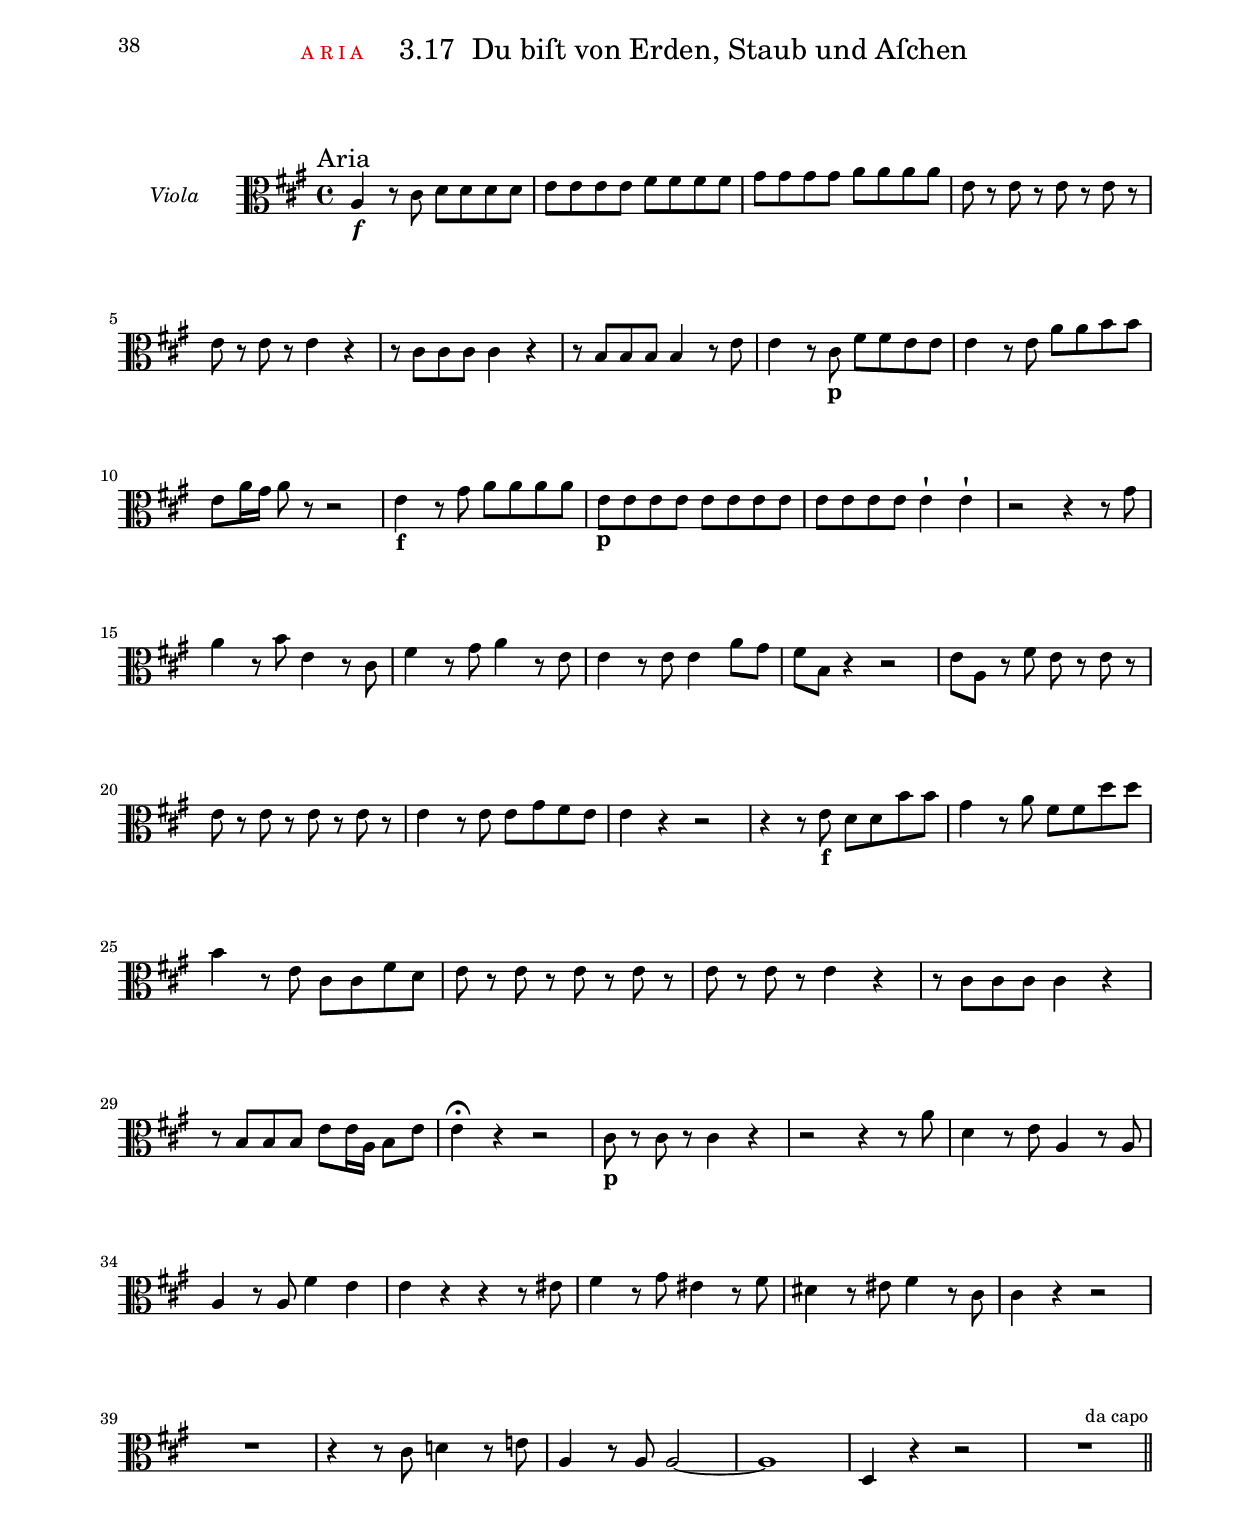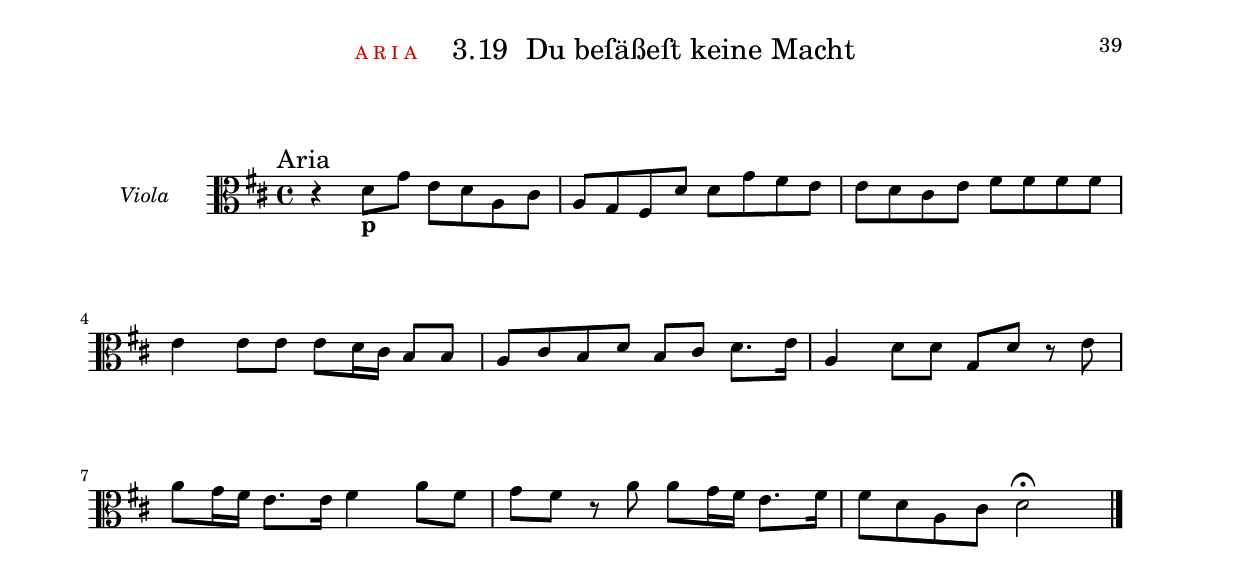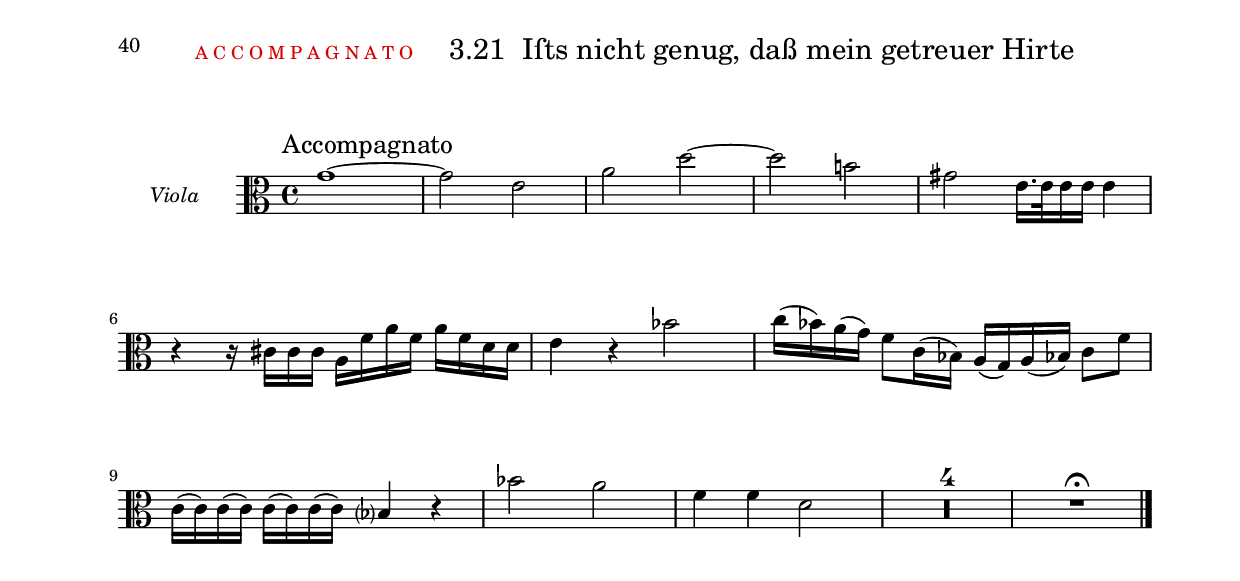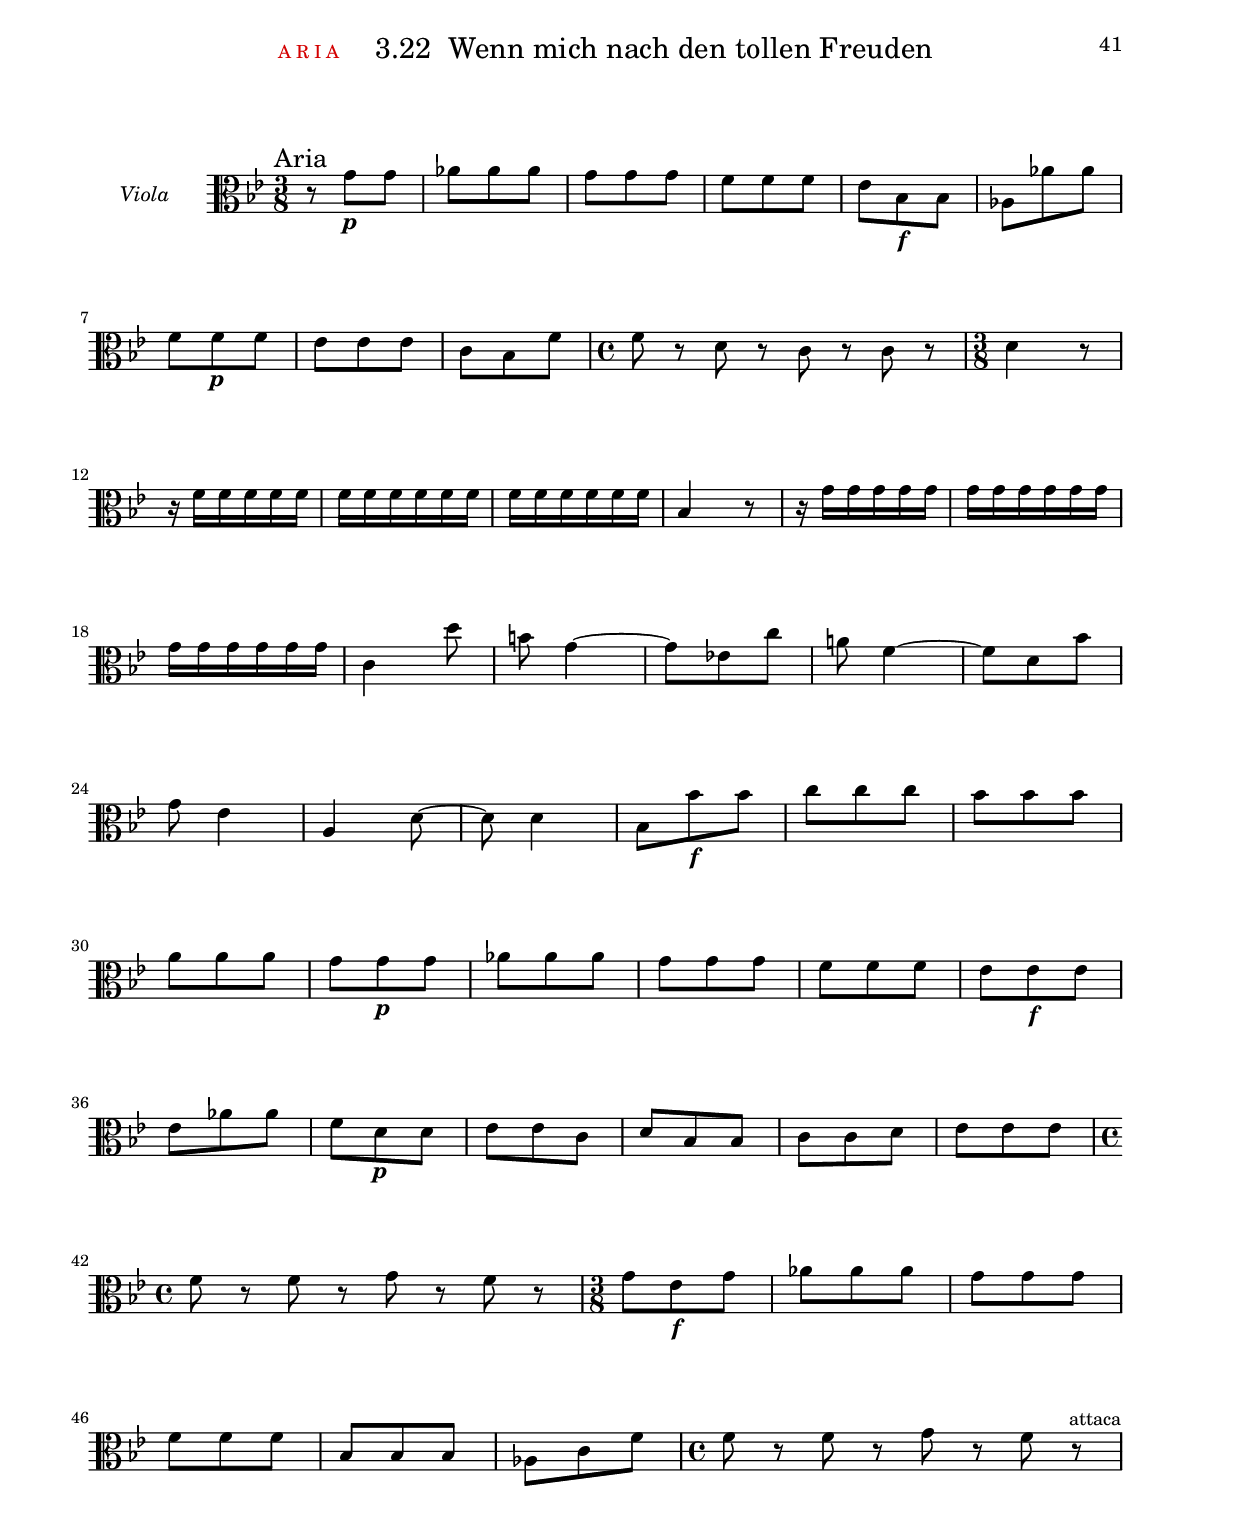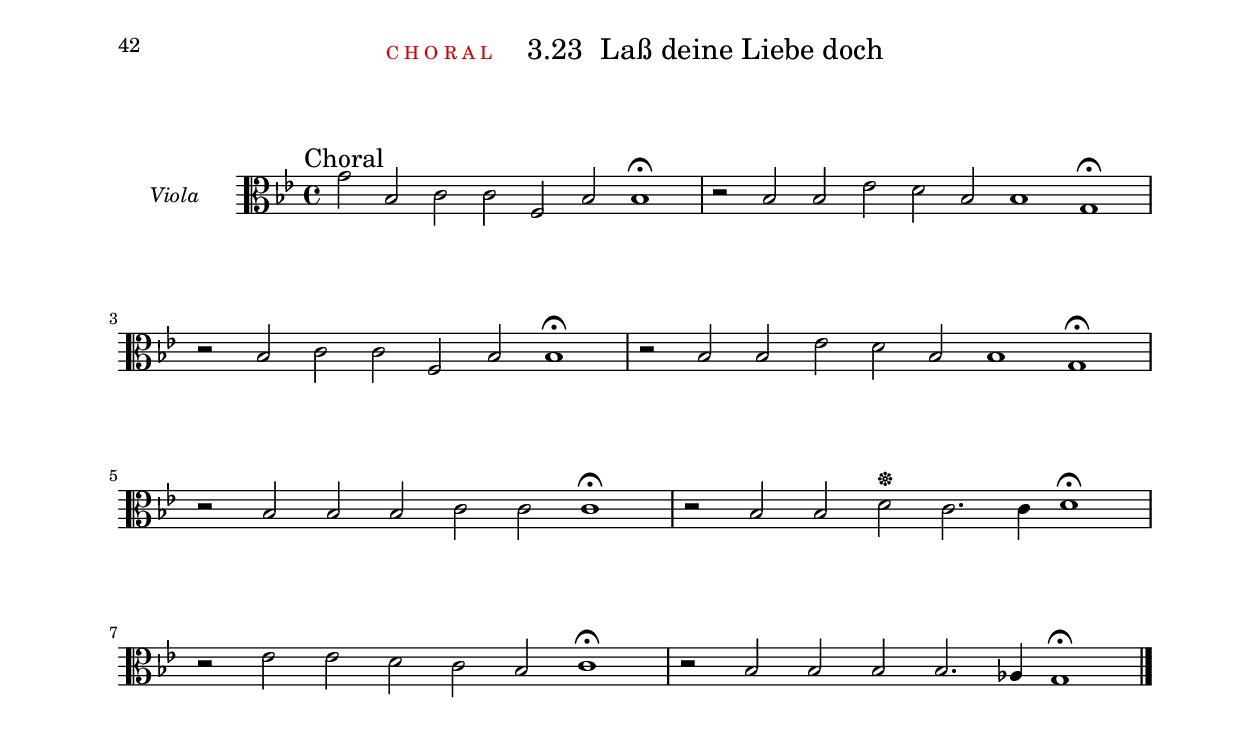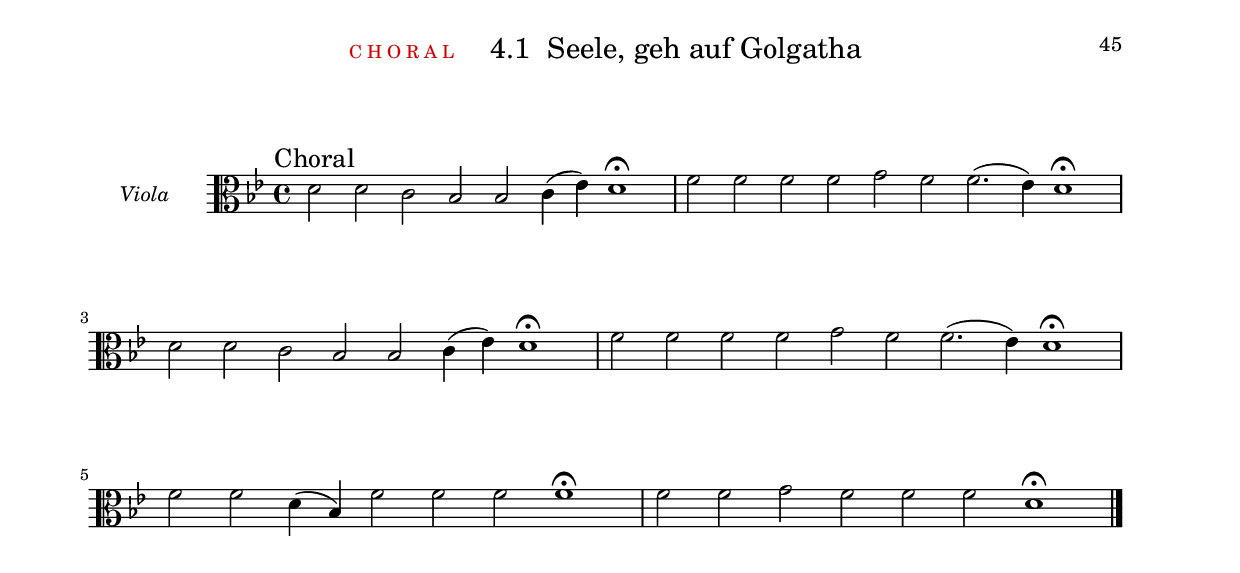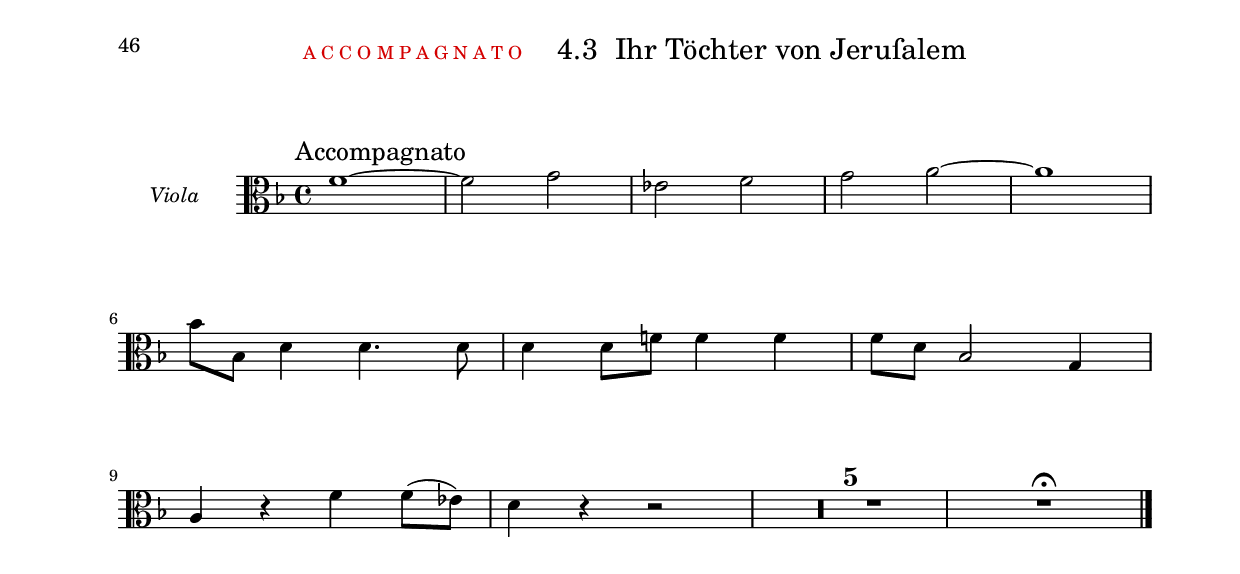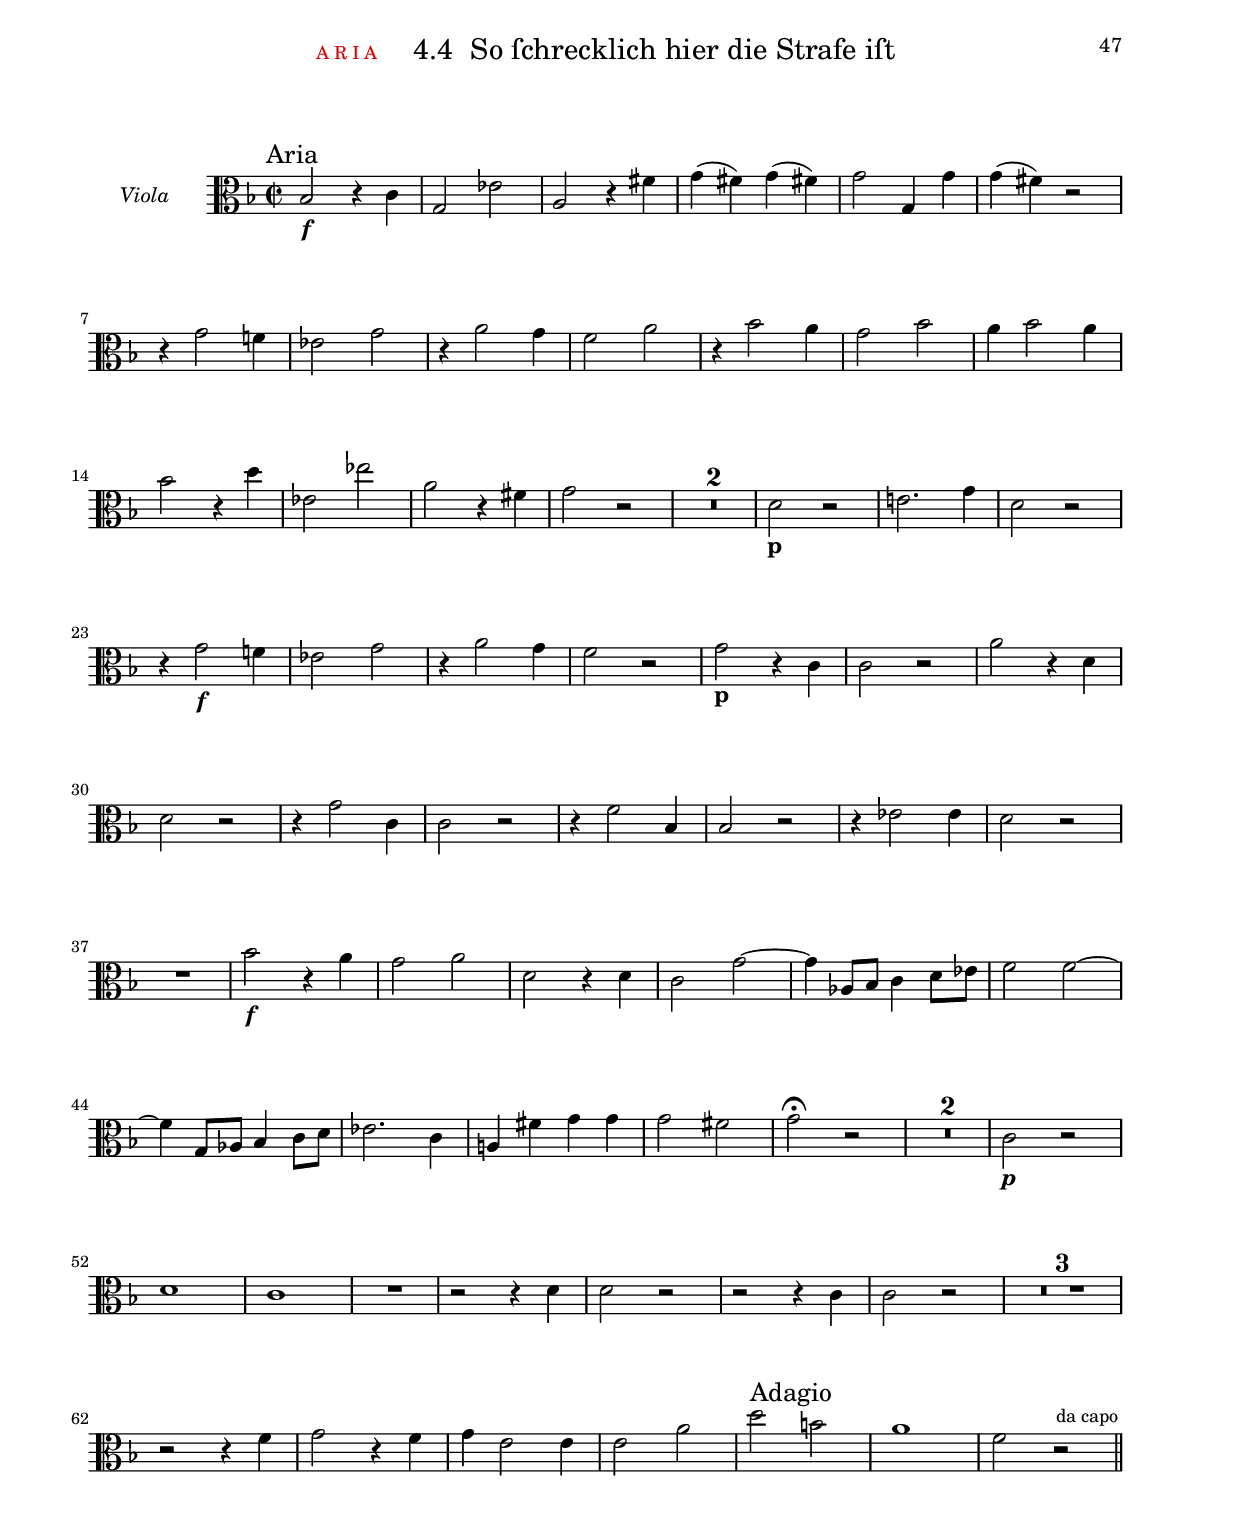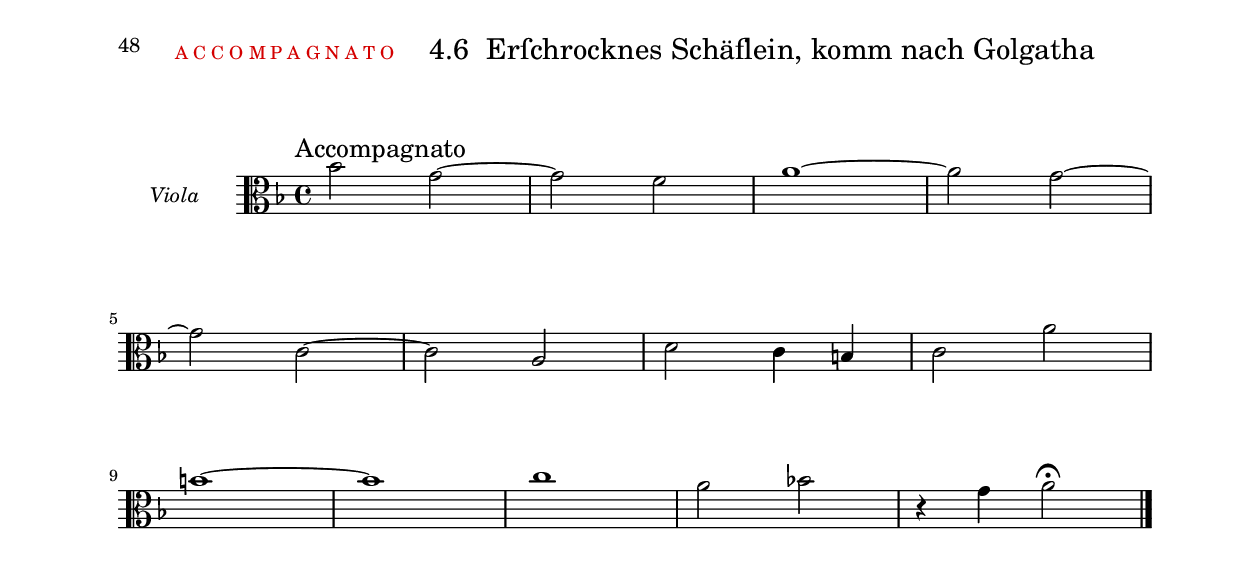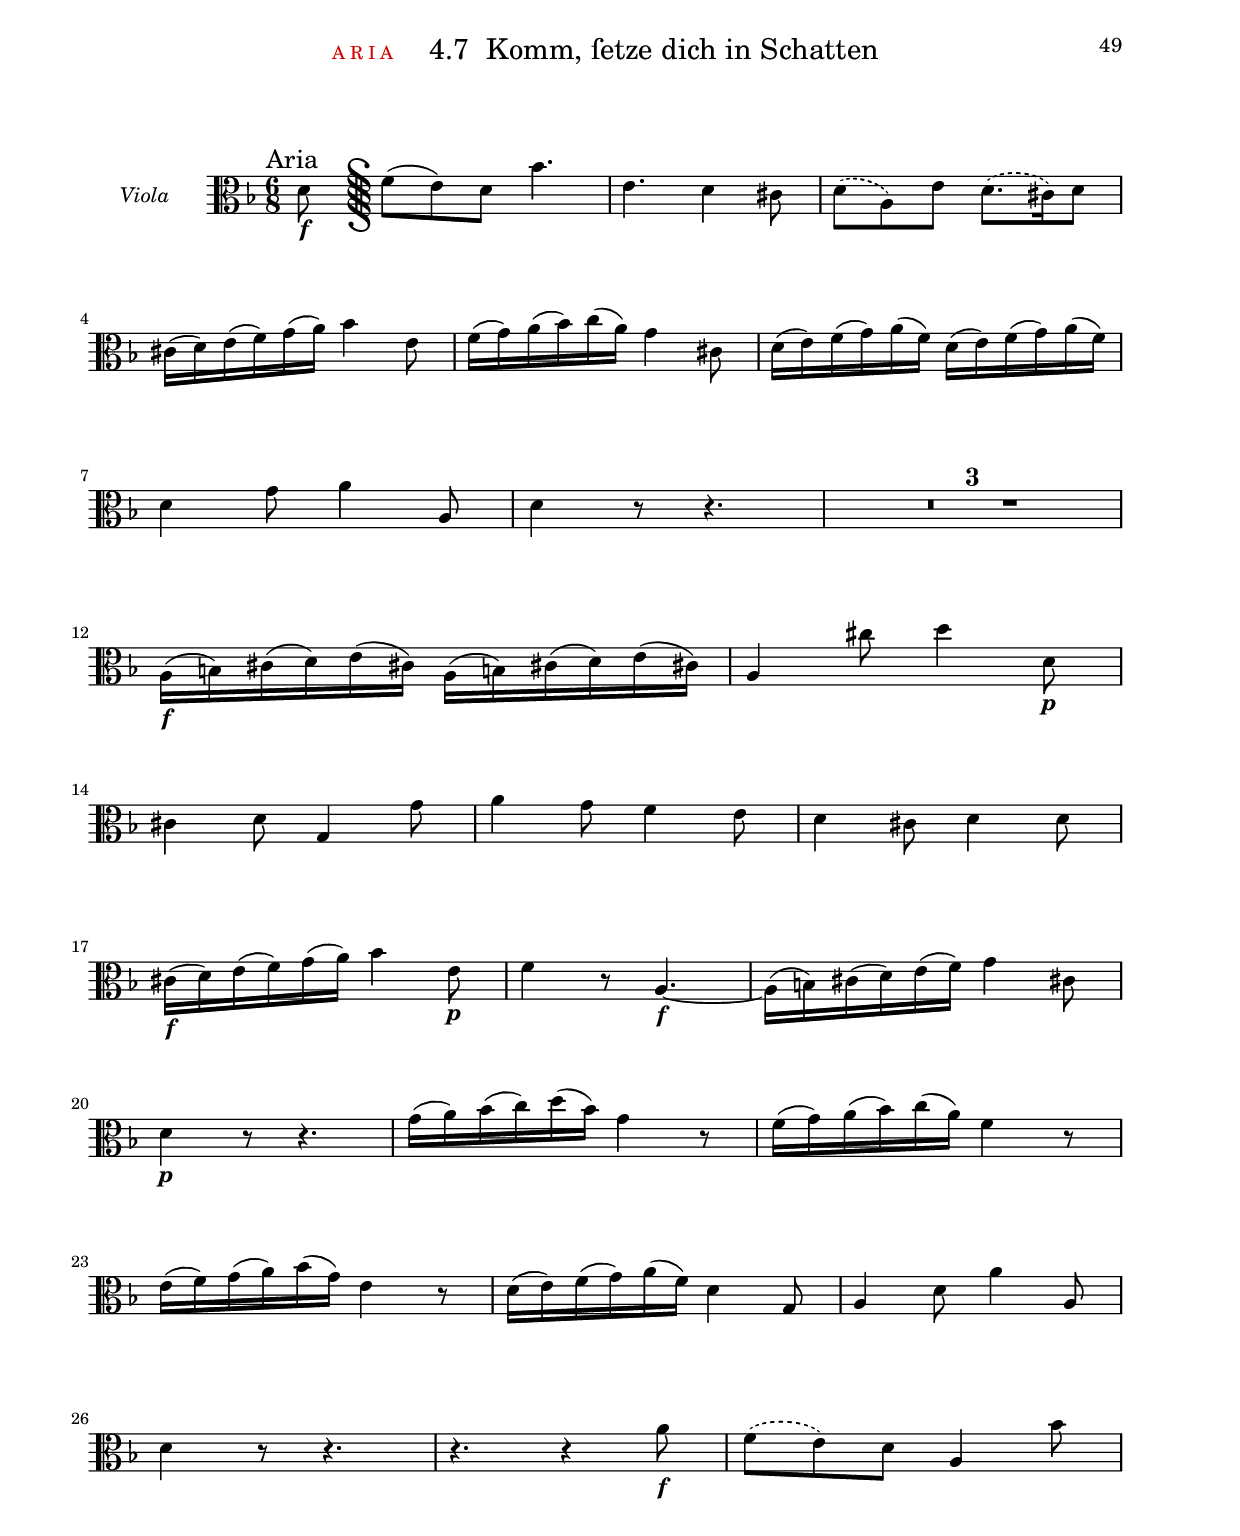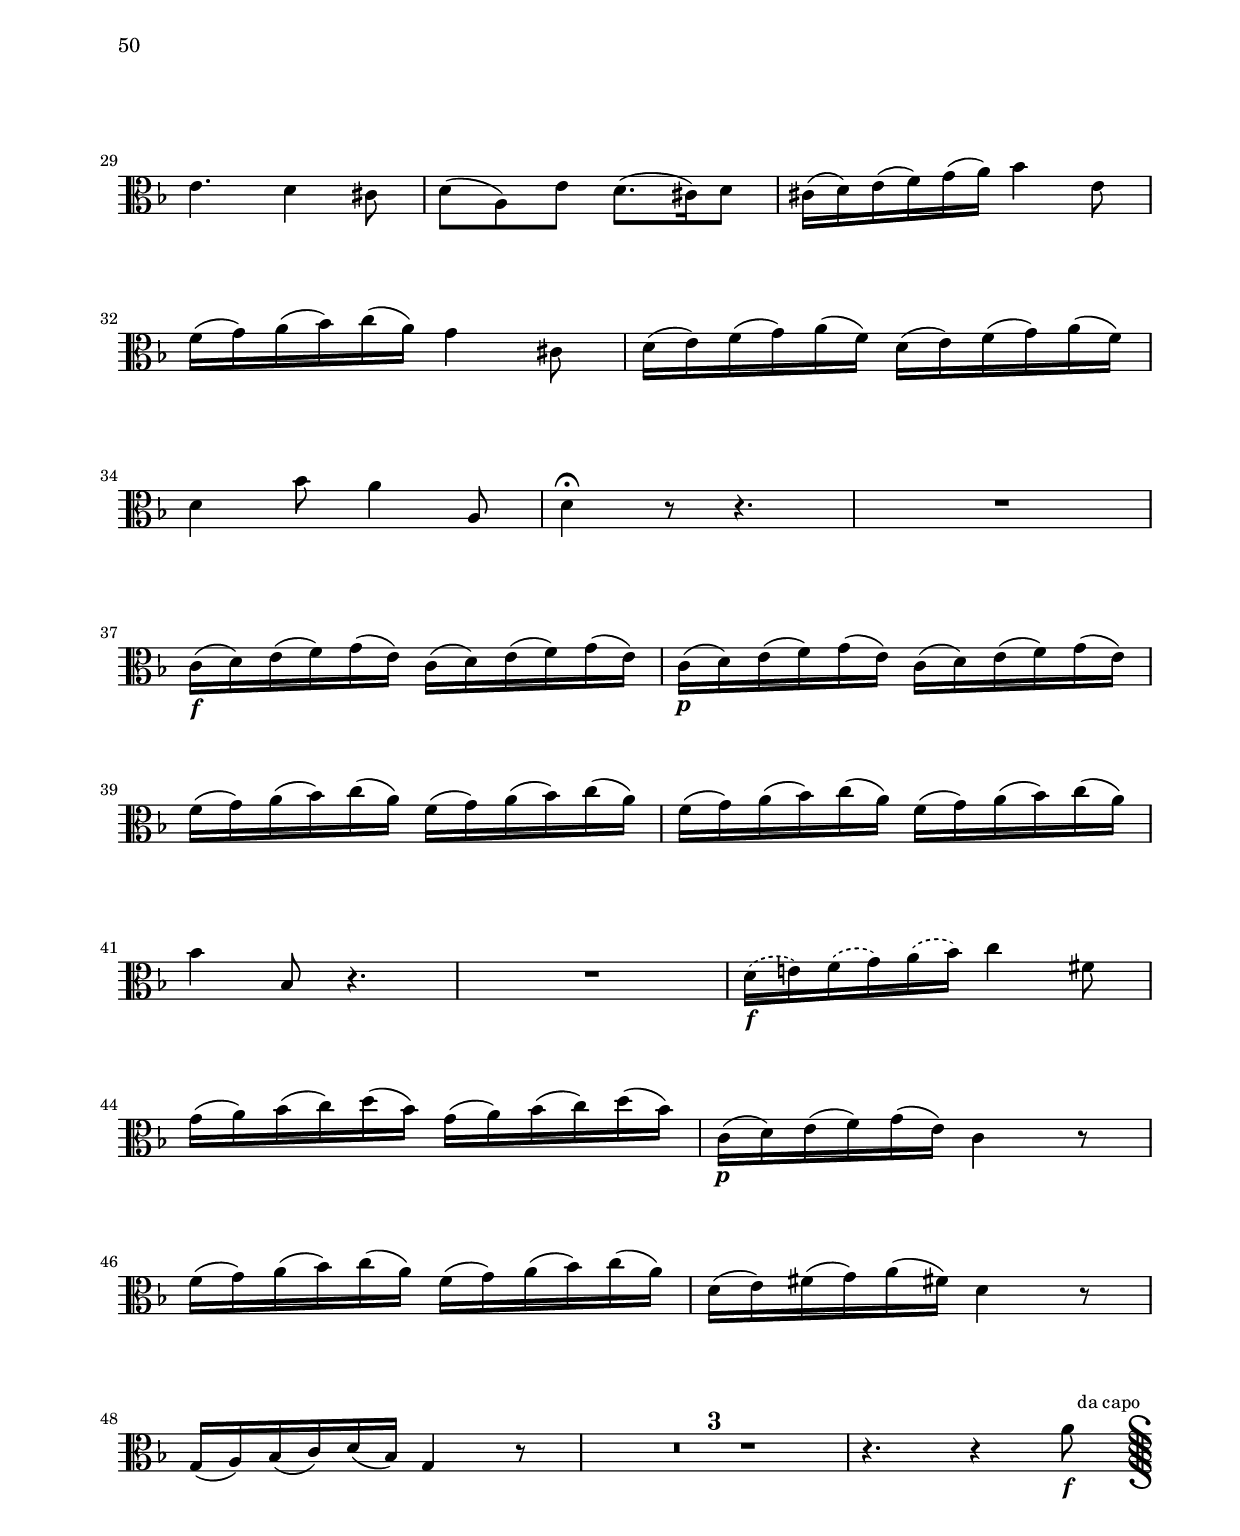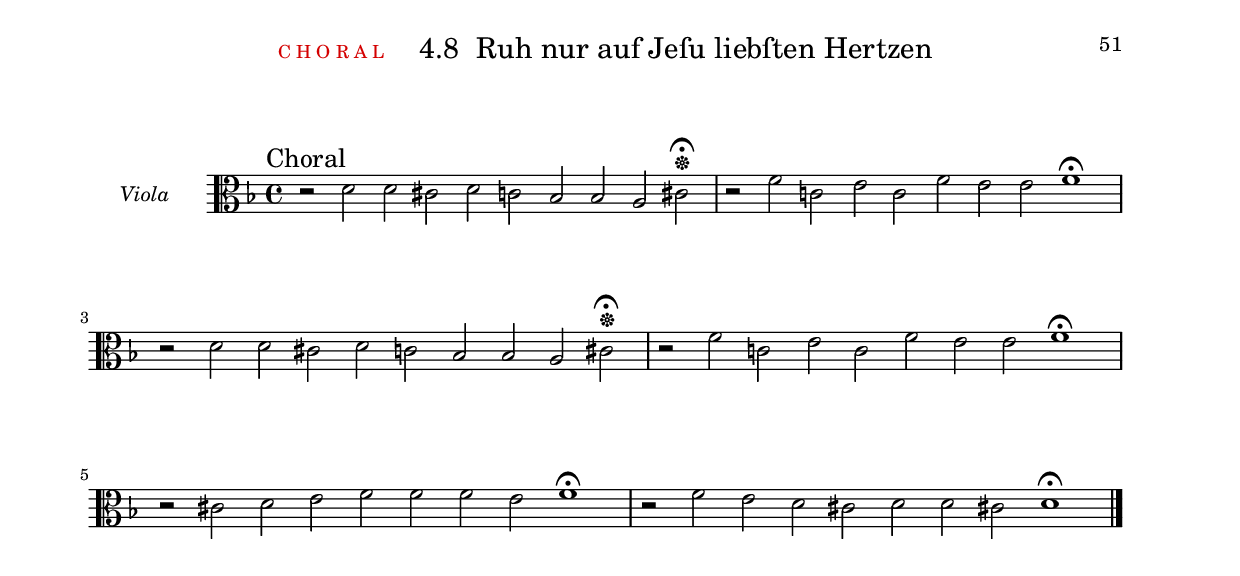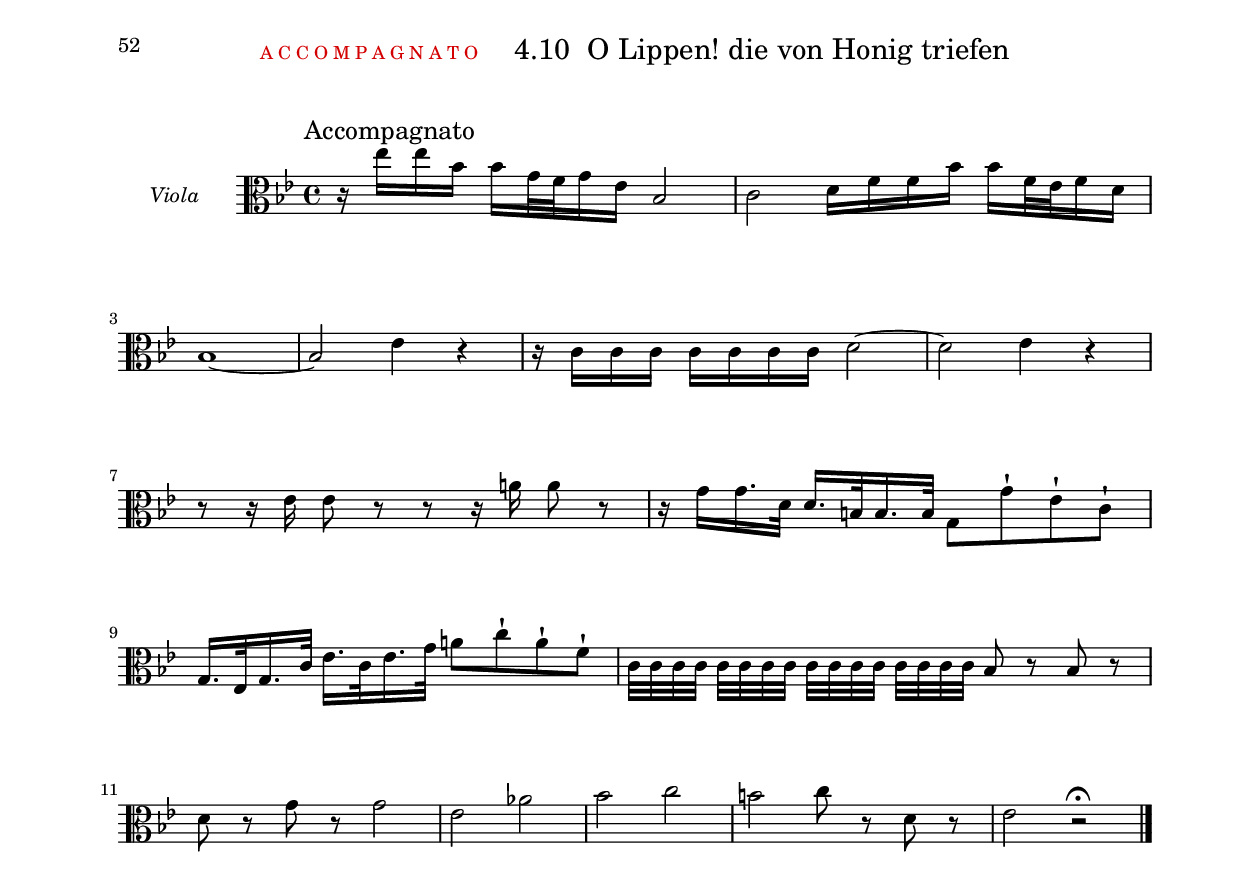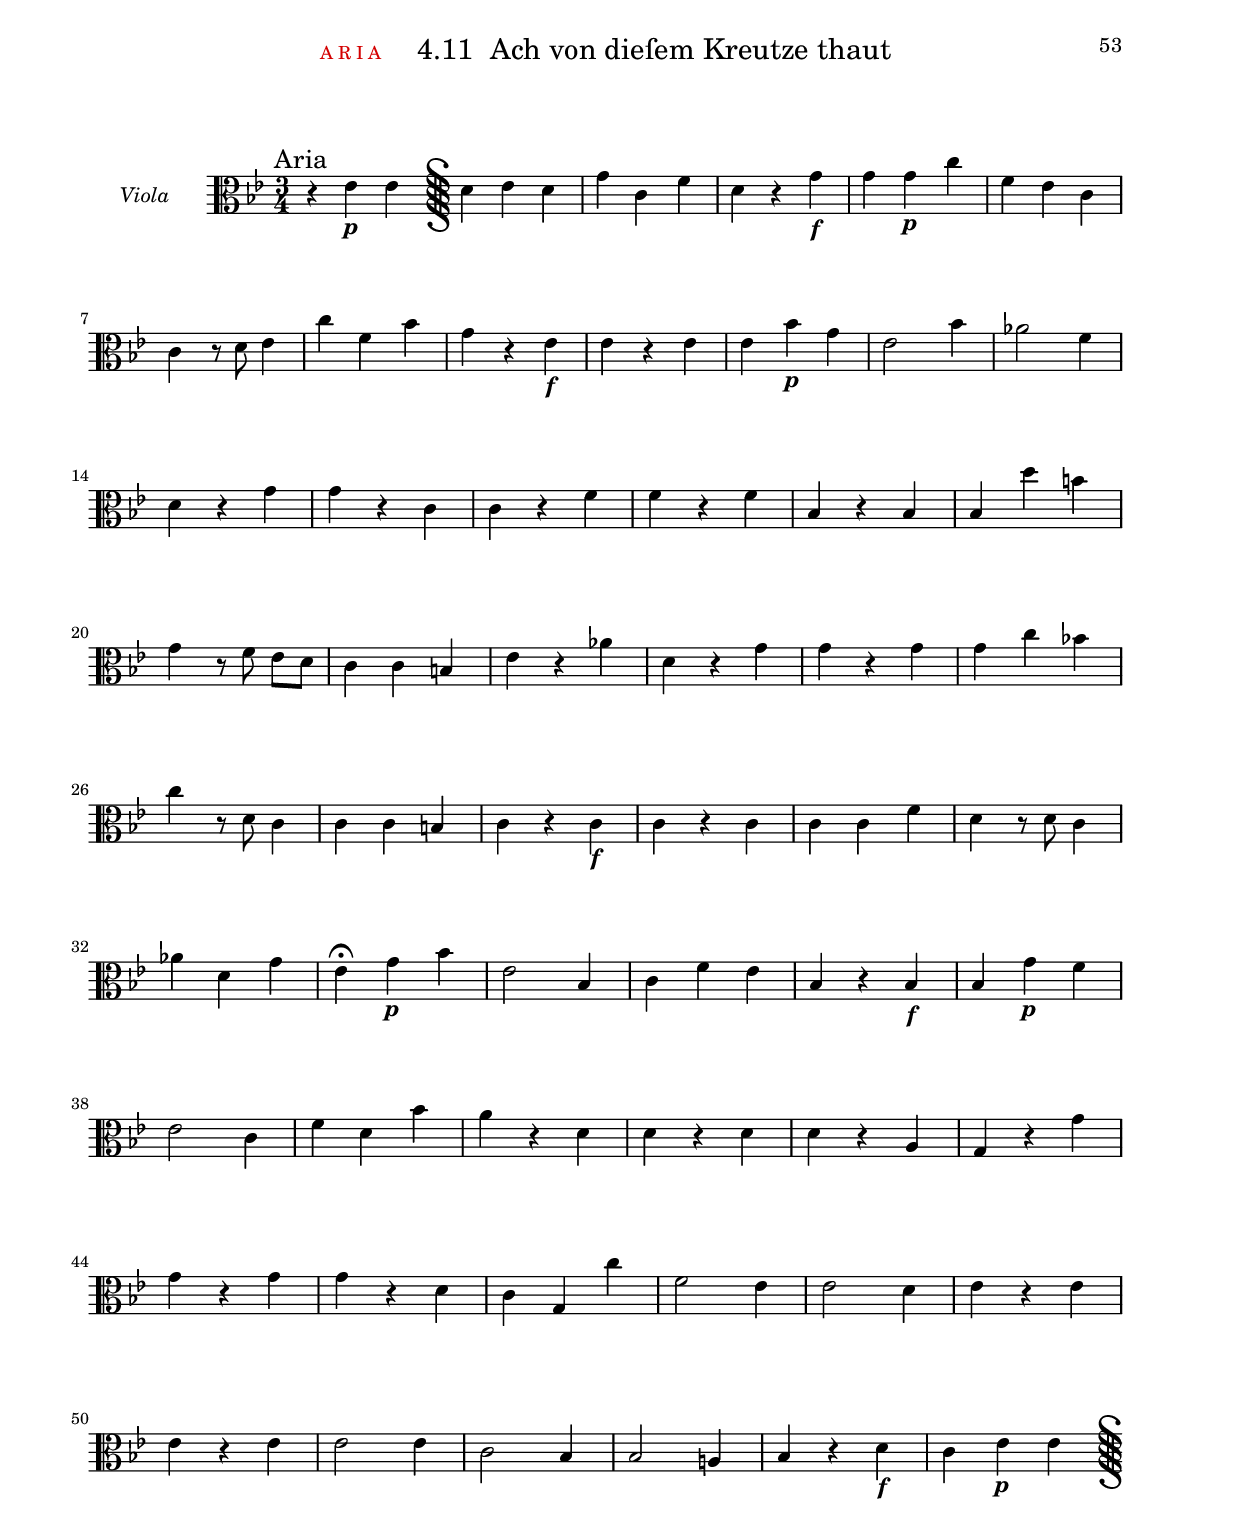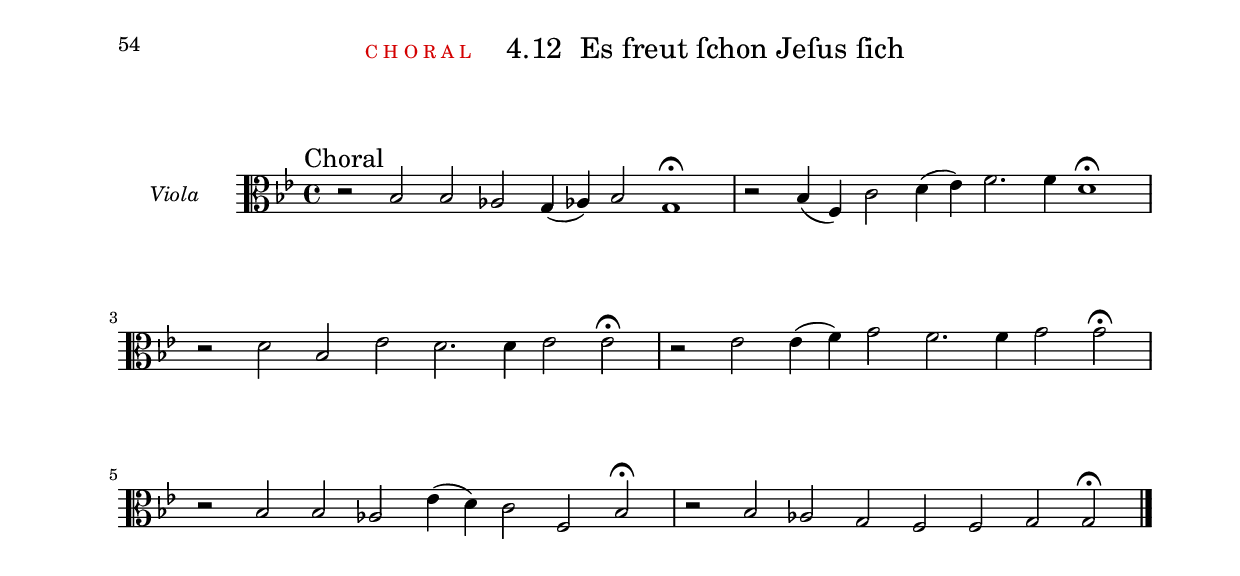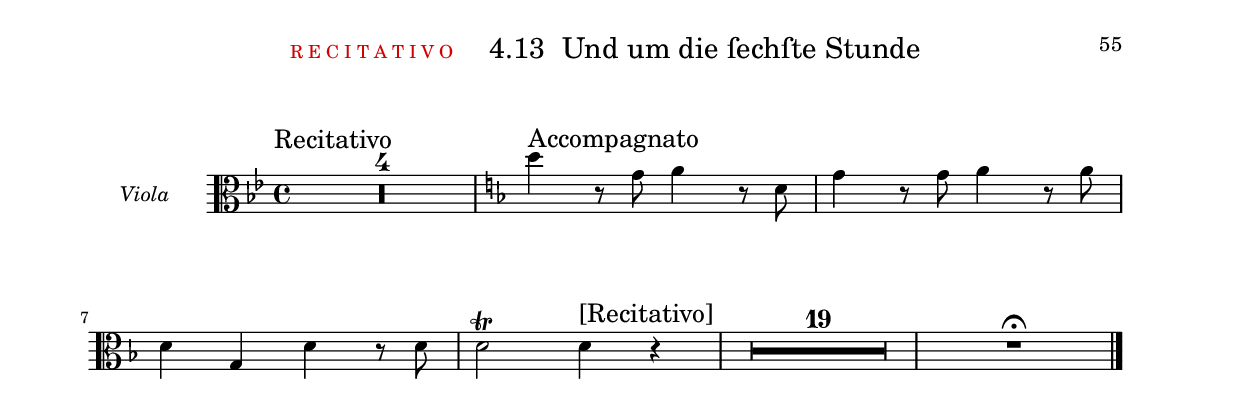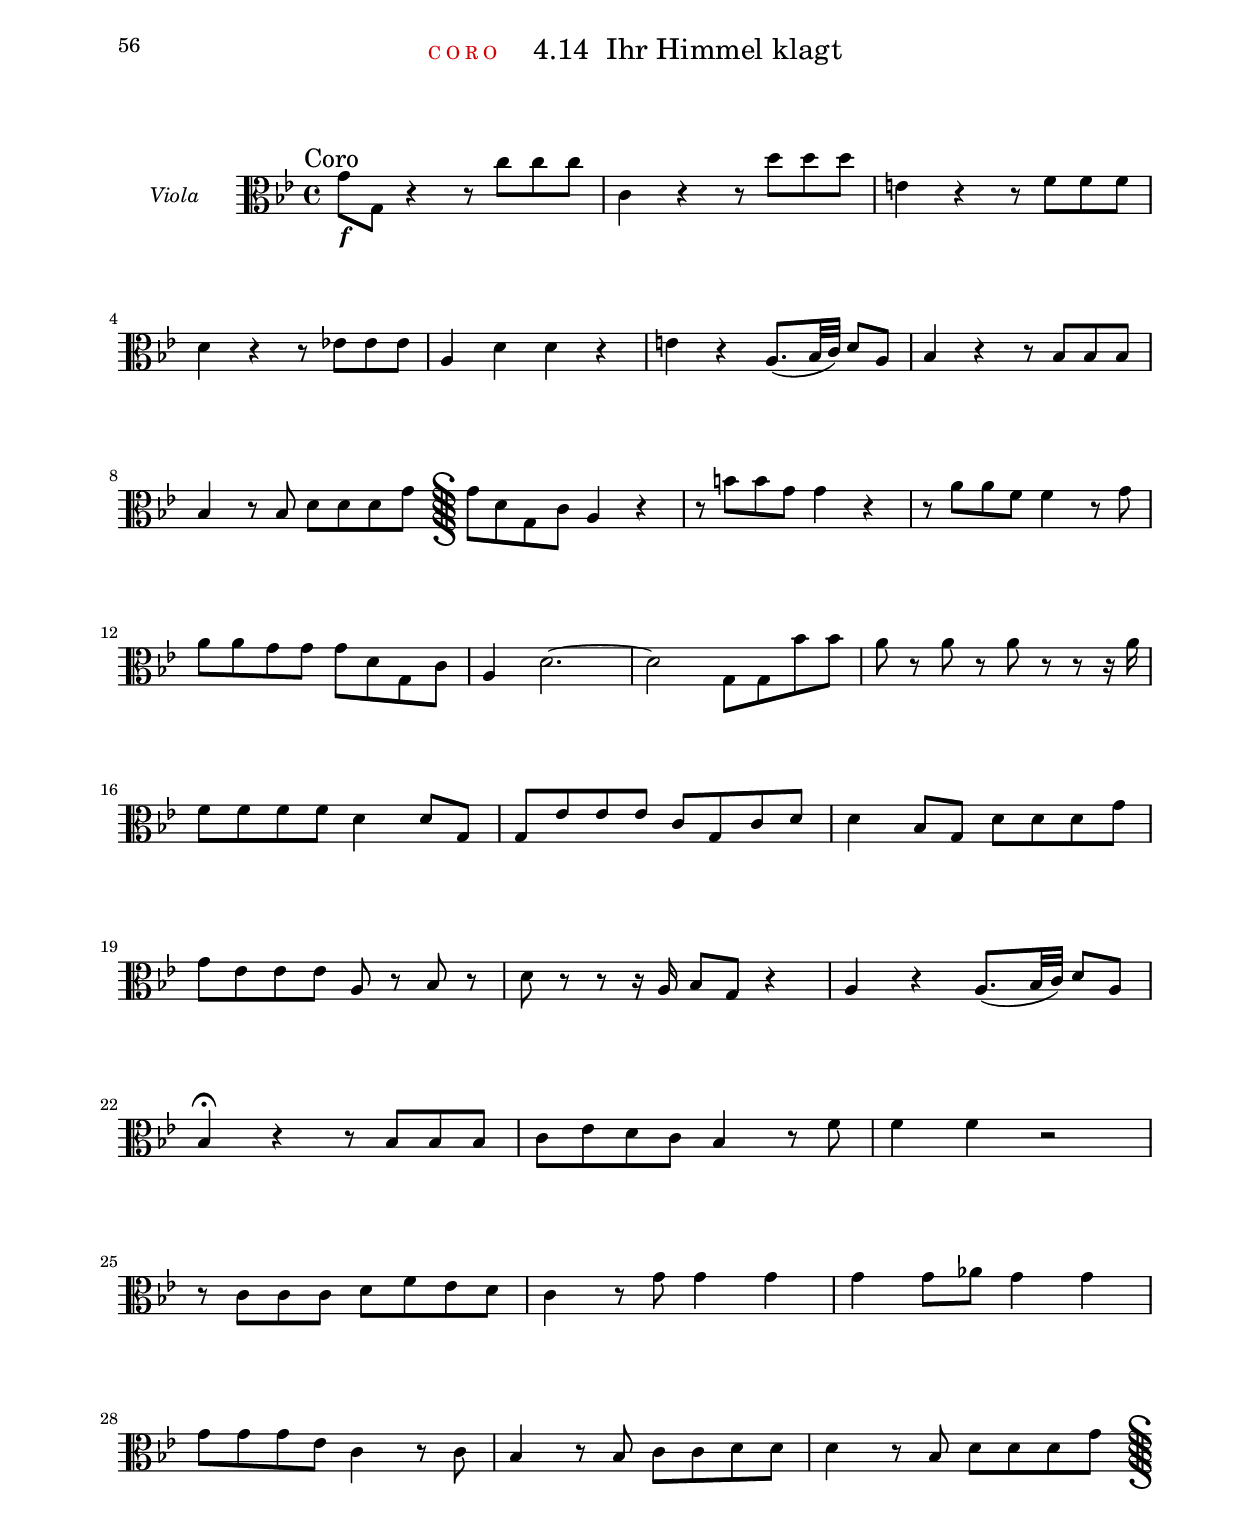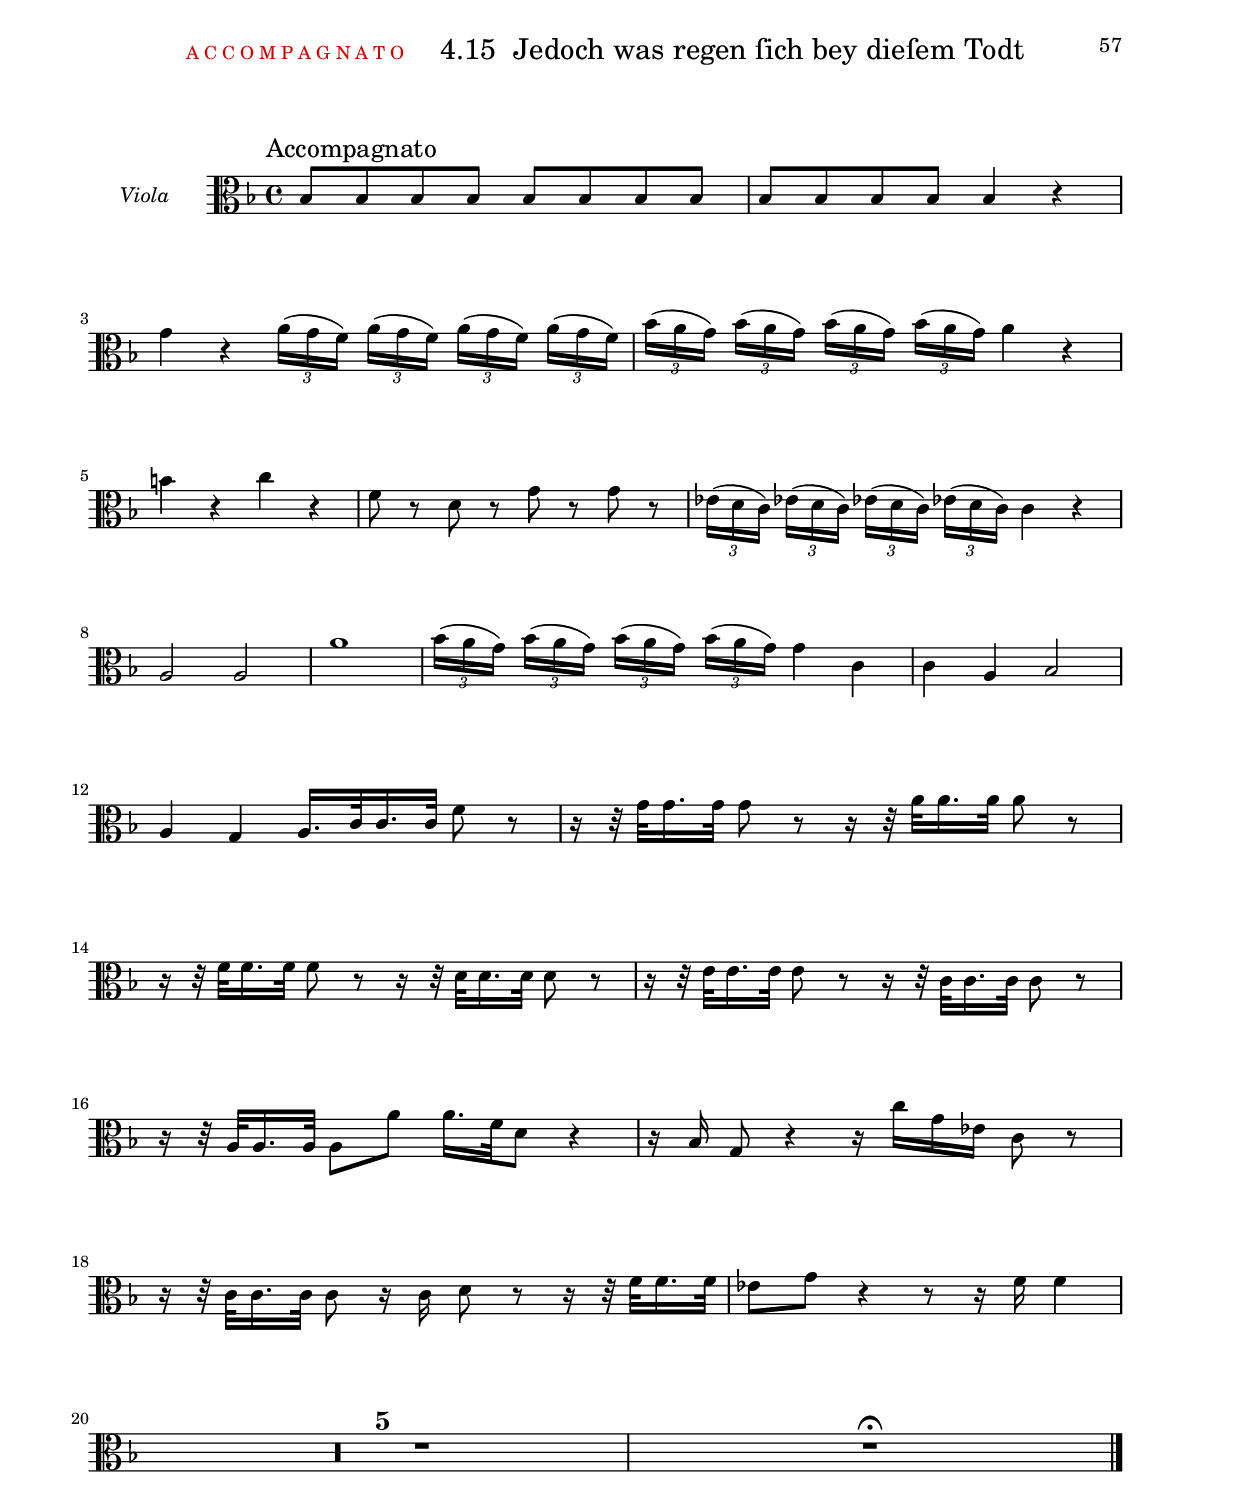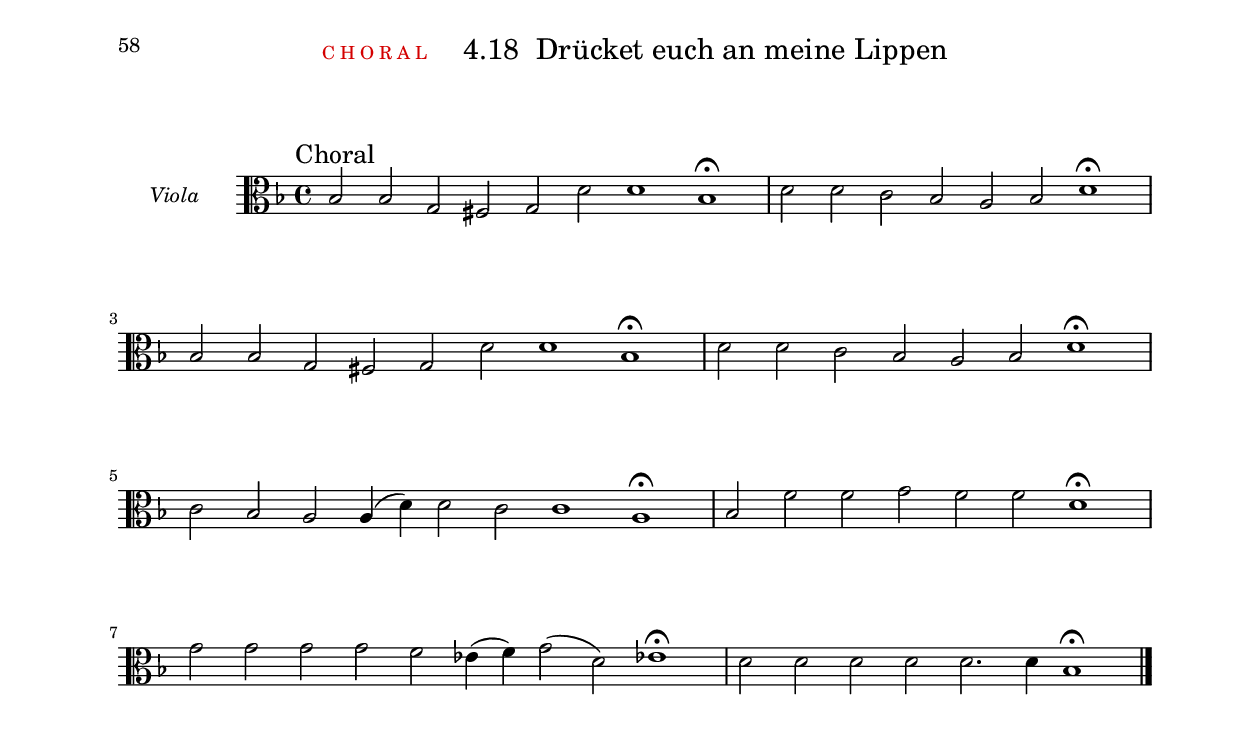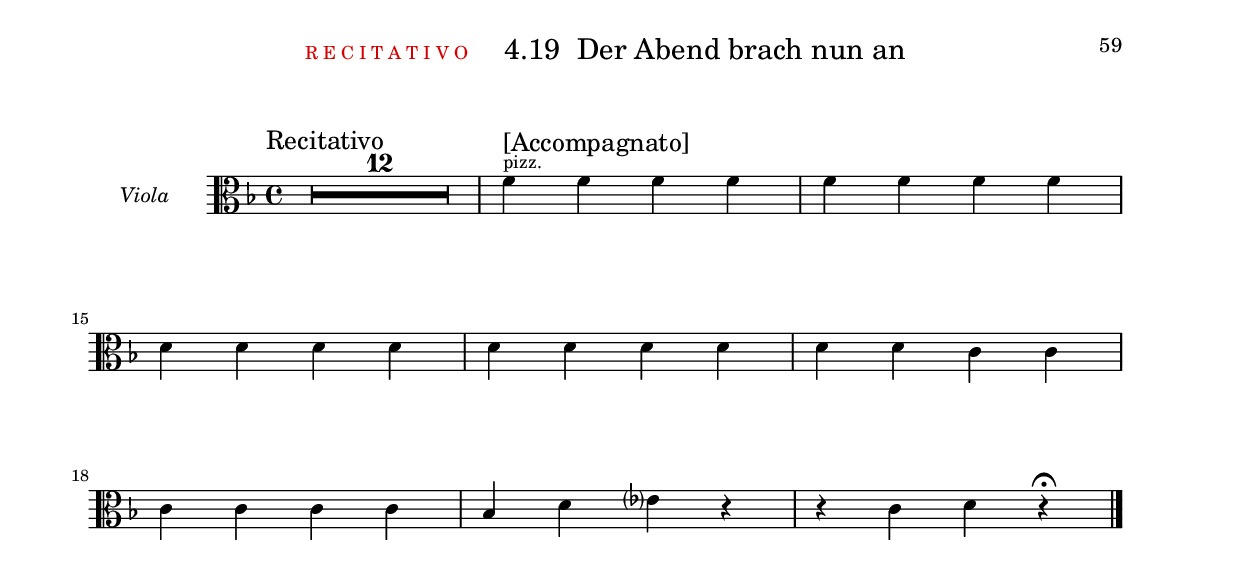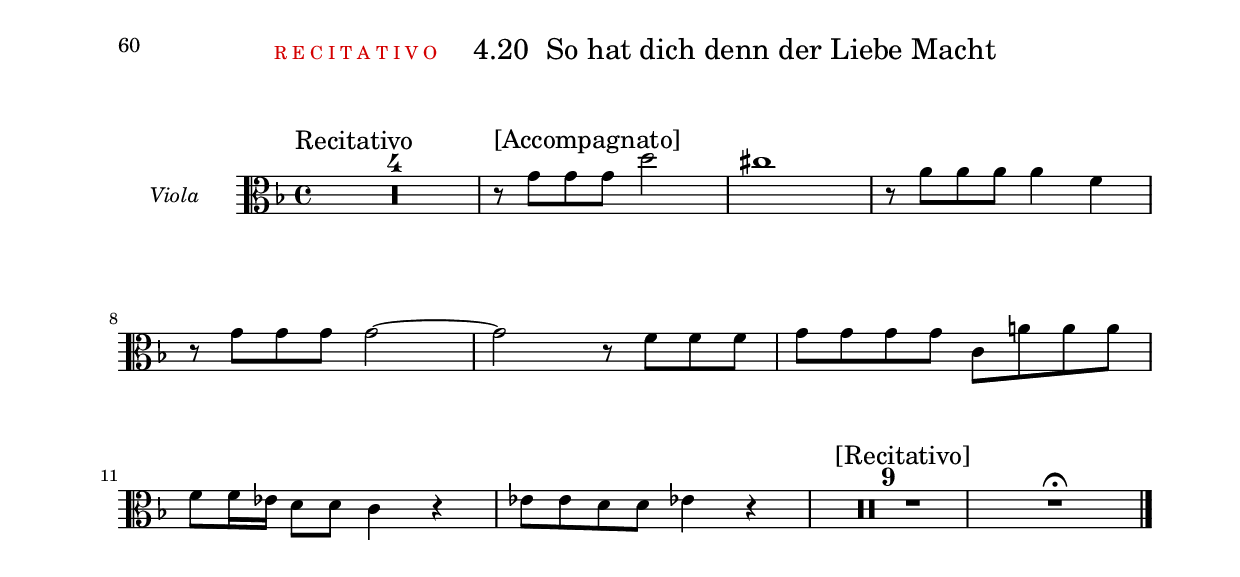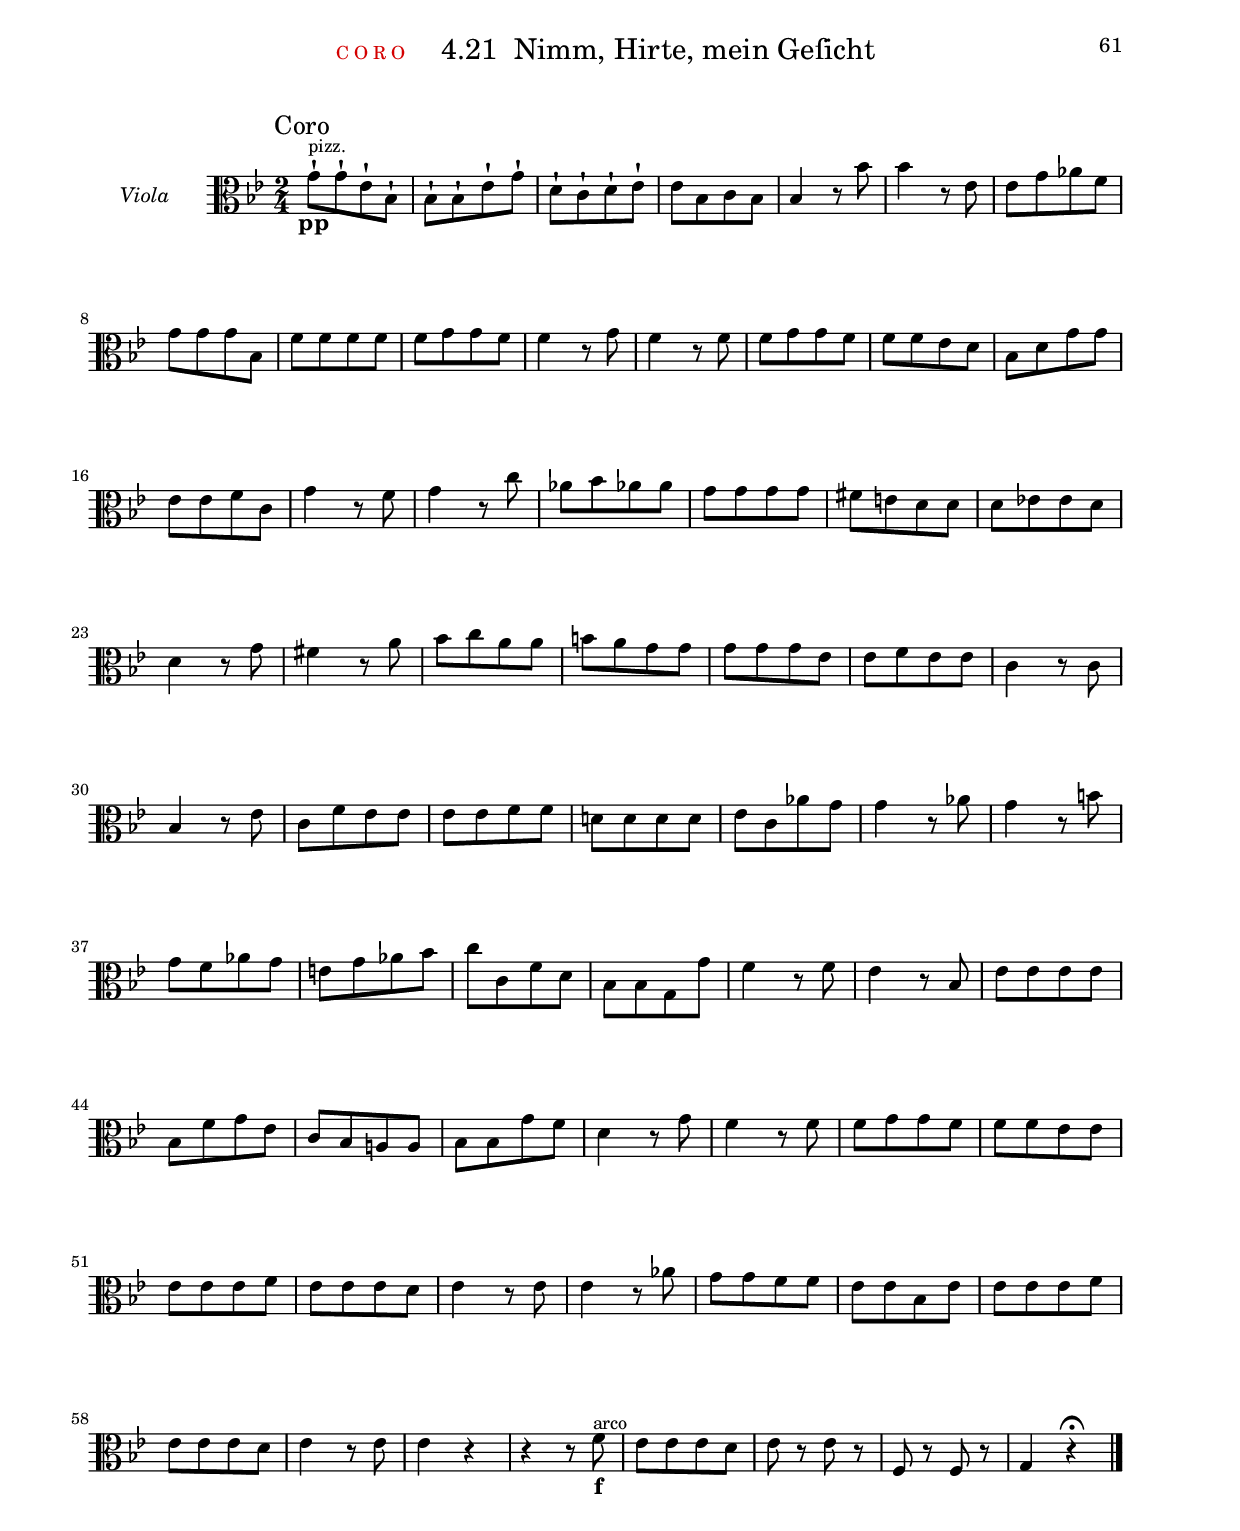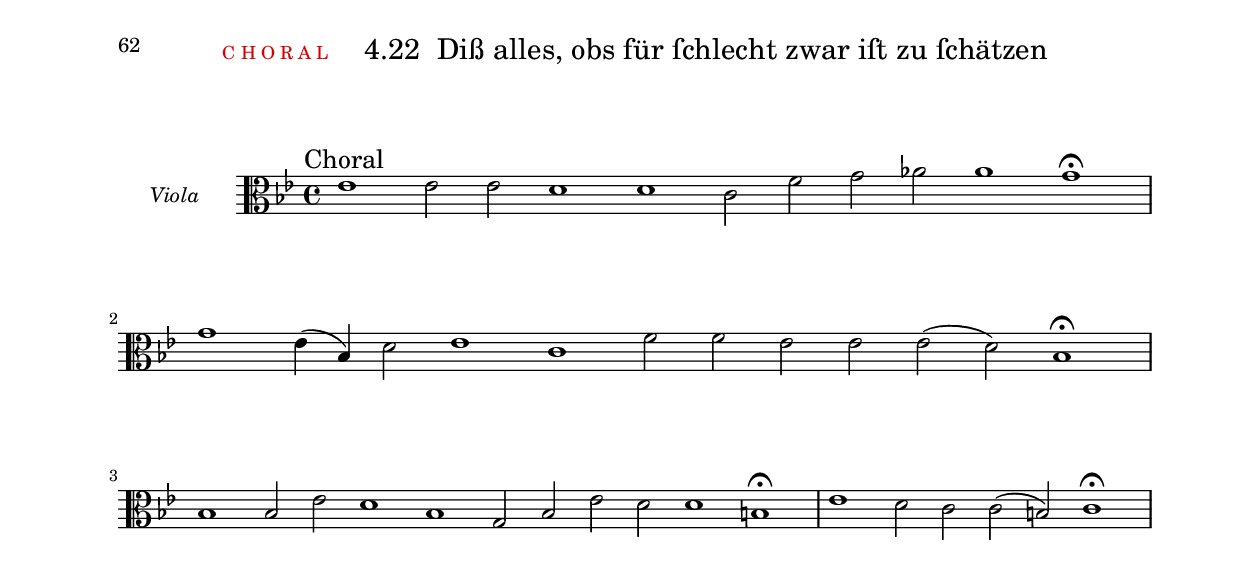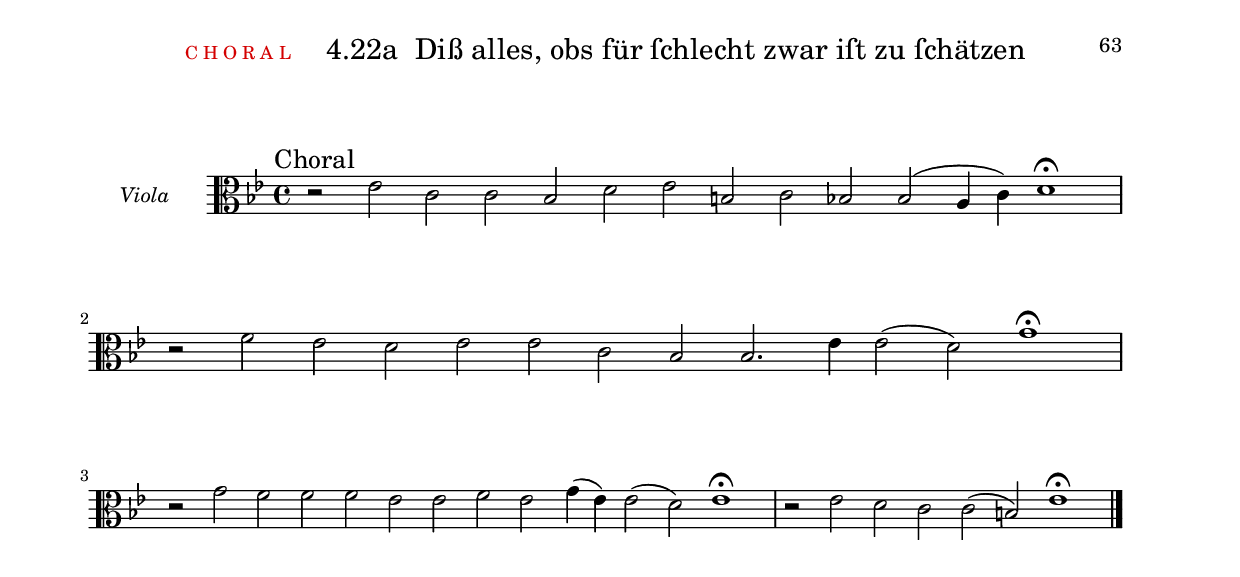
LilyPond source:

% (c) 2019 by Wolfgang Esser-Skala.
% This file is licensed under the Creative Commons Attribution-NonCommercial-ShareAlike 4.0 International License.
% To view a copy of this license, visit http://creativecommons.org/licenses/by-nc-sa/4.0/.

\version "2.18.0"

\include "../definitions.ly"

\paper {
	indent = 2\cm
	top-margin = 1.5\cm
	system-separator-markup = ##f
	system-system-spacing =
    #'((basic-distance . 17)
       (minimum-distance . 17)
       (padding . -100)
       (stretchability . 0))
	
	top-system-spacing =
    #'((basic-distance . 17)
       (minimum-distance . 17)
       (padding . -100)
       (stretchability . 0))
	
	top-markup-spacing =
    #'((basic-distance . 0)
       (minimum-distance . 0)
       (padding . -100)
       (stretchability . 0))
		
	markup-system-spacing =
    #'((basic-distance . 17)
       (minimum-distance . 17)
       (padding . -100)
       (stretchability . 0))
	
	systems-per-page = #9
}

#(set-global-staff-size 17.82)

\layout {
	\context {
		\Staff
		instrumentName = "Viola"
	}
}

\book {
	\bookpart {
		\paper { evenHeaderMarkup = {} oddHeaderMarkup = {} }
		\partTitle "P A R S" "I"
	}
	\bookpart {
		\paper { evenHeaderMarkup = {} oddHeaderMarkup = {} }
		\markup \null
	}
	\bookpart {
		\header {
			movement = \movementTitle "1.1" "C H O R A L" "Jeſu! frommer Menschenheerden"
		}
		\paper { systems-per-page = #4 }
		\score {
			<<
				\new Staff { \JesuFrommerTenoreNotes }
			>>
		}
	}
	\bookpart {
		\header {
			movement = \movementTitle "1.7" "A R I A" "Sein Hertze brennt in ſüßen Liebesflammen"
		}
		\score {
			<<
				\new Staff { \SeinHertzeViola }
			>>
		}
	}
	\bookpart {
		\header {
			movement = \movementTitle "1.9" "C H O R A L" "Hungrig, durſtig und ſehr matt"
		}
		\paper { systems-per-page = #4 }
		\score {
			<<
				\new Staff { \HungrigDurstigTenoreNotes }
			>>
		}
	}
	\bookpart {
		\header {
			movement = \movementTitle "1.10" "A R I A" "Nimm hin und iß"
		}
		\paper { systems-per-page = #7 }
		\score {
			<<
				\new Staff { \NimmHinViola }
			>>
		}
	}
	\bookpart {
		\header {
			movement = \movementTitle "1.14" "C H O R A L" "Kein Hirt kan ſo fleißig gehen"
		}
		\paper { systems-per-page = #4 }
		\score {
			<<
				\new Staff { \KeinHirtViola }
			>>
		}
	}
	\bookpart {
		\header {
			movement = \movementTitle "1.15" "A R I A" "Verlohrnes Schaaf, dein guter Hirte"
		}
		\score {
			<<
				\new Staff { \VerlohrnesSchaafViola }
			>>
		}
	}
	\bookpart {
		\header {
			movement = \movementTitle "1.17" "A C C O M P A G N A T O" "O Liebe die nicht zu ermeßen"
		}
		\paper { systems-per-page = #3 }
		\score {
			<<
				\new Staff { \OLiebeDieNichtViola }
			>>
		}
	}
	\bookpart {
		\header {
			movement = \movementTitle "1.18" "A R I A" "Meine Seele iſt betrübt"
		}
		\paper { systems-per-page = #6 }
		\score {
			<<
				\new Staff { \MeineSeeleViola }
			>>
		}
	}
		\bookpart {
		\header {
			movement = \movementTitle "1.20" "A C C O M P A G N A T O" "Ach Sünder! Nun gehen mir die Augen auf"
		}
		\paper { systems-per-page = #4 }
		\score {
			<<
				\new Staff { \AchSuenderViola }
			>>
		}
	}
	\bookpart {
		\header {
			movement = \movementTitle "1.21" "A R I A" "Ach hätt ich euch verfluchte Sünden"
		}
		\score {
			<<
				\new Staff { \AchHaettIchViola }
			>>
		}
	}
	\bookpart {
		\header {
			movement = \movementTitle "1.22" "C H O R A L" "So viel Jahr hab ich gelaufen"
		}
		\paper { systems-per-page = #4 }
		\score {
			<<
				\new Staff { \SoVielJahrViola }
			>>
		}
	}
	\bookpart {
		\header {
			movement = \movementTitle "1.24" "A R I A" "Dieſe ſchönen Blut-Rubinen"
		}
		\score {
			<<
				\new Staff { \DieseSchoenenViola }
			>>
		}
	}
	\bookpart {
		\header {
			movement = \movementTitle "1.25" "C H O R A L" "Wären tauſend Welt zu finden"
		}
		\paper { systems-per-page = #4 }
		\score {
			<<
				\new Staff { \WaerenTausendViola }
			>>
		}
	}
	\bookpart {
		\paper { evenHeaderMarkup = {} oddHeaderMarkup = {} }
		\partTitle "P A R S" "II"
	}
	\bookpart {
		\paper { evenHeaderMarkup = {} oddHeaderMarkup = {} }
		\markup \null
	}
	\bookpart {
		\header {
			movement = \movementTitle "2.4" "A C C O M P A G N A T O" "Ihr Sünder, denket nach"
		}
		\paper { systems-per-page = #3 }
		\score {
			<<
				\new Staff { \IhrSuenderDenketViola }
			>>
		}
	}
	\bookpart {
		\header {
			movement = \movementTitle "2.6" "C H O R A L" "Suche mich, dein Schäflein, wieder"
		}
		\paper { systems-per-page = #4 }
		\score {
			<<
				\new Staff { \SucheMichViola }
			>>
		}
	}
	\bookpart {
		\header {
			movement = \movementTitle "2.8" "A R I A" "Mein Hirt! auf deßen Treu ich bau"
		}
		\paper { systems-per-page = #7 }
		\score {
			<<
				\new Staff { \MeinHirtAufViola }
			>>
		}
	}
	\bookpart {
		\header {
			movement = \movementTitle "2.9" "C H O R A L" "Ich bitt, ich ruf, ich weine"
		}
		\paper { systems-per-page = #4 }
		\score {
			<<
				\new Staff { \IchBittIchRufViola }
			>>
		}
	}
	\bookpart {
		\header {
			movement = \movementTitle "2.11" "A R I A" "Von nun an ſollt ihr Menſchen ſehen"
		}
		\paper { systems-per-page = #4 }
		\score {
			<<
				\new Staff { \VonNunAnViola }
			>>
		}
	}
	\bookpart {
		\header {
			movement = \movementTitle "2.12" "R E C I T A T I V O" "Diß Wort wird auf der Feinde Zungen"
		}
		\paper { systems-per-page = #3 }
		\score {
			<<
				\new Staff { \DiesWortWirdViola }
			>>
		}
	}
	\bookpart {
		\header {
			movement = \movementTitle "2.13" "A R I A" "Wenn auch deiner Seelen Schade"
		}
		\score {
			<<
				\new Staff { \WennAuchDeinerViola }
			>>
		}
	}
	\bookpart {
		\header {
			movement = \movementTitle "2.15" "A R I A" "Guter Hirte, dieſes Hertze geb ich dir zu eigen hin"
		}
		\score {
			<<
				\new Staff { \GuterHirteDiesesViola }
			>>
		}
	}
	\bookpart {
		\header {
			movement = \movementTitle "2.16" "C H O R A L" "Mein Hirt, ich bin wohl zufrieden"
		}
		\paper { systems-per-page = #4 }
		\score {
			<<
				\new Staff { \MeinHirtIchViola }
			>>
		}
	}
	\bookpart {
		\paper { evenHeaderMarkup = {} oddHeaderMarkup = {} }
		\partTitle "P A R S" "III"
	}
	\bookpart {
		\paper { evenHeaderMarkup = {} oddHeaderMarkup = {} }
		\markup \null
	}
	\bookpart {
		\header {
			movement = \movementTitle "3.1" "R E C I T A T I V O" "Kaum geht der Sonnen Licht"
		}
		\paper { systems-per-page = #3 }
		\score {
			<<
				\new Staff { \KaumGehtDerViola }
			>>
		}
	}
	\bookpart {
		\header {
			movement = \movementTitle "3.2" "A R I A" "Ach erhöre doch mein Sehnen"
		}
		\score {
			<<
				\new Staff { \AchErhoereDochViola }
			>>
		}
	}
	\bookpart {
		\header {
			movement = \movementTitle "3.6" "A R I A" "Das Schaf verſtummt vor ſeinem Scheerer"
		}
		\score {
			<<
				\new Staff {
					\set Staff.instrumentName = "Viola [I, II]"
					\DasSchafVerstummtViola
				}
			>>
		}
	}
	\bookpart {
		\header {
			movement = \movementTitle "3.7" "C H O R A L" "Rede durch dein Stilleſchweigen"
		}
		\paper { systems-per-page = #4 }
		\score {
			<<
				\new Staff { \RedeDurchDeinViola }
			>>
		}
	}
	\bookpart {
		\header {
			movement = \movementTitle "3.9" "A C C O M P A G N A T O" "Diß iſt das Kleid, das Satan dir geraubt"
		}
		\paper { systems-per-page = #2 }
		\score {
			<<
				\new Staff { \DiesIstDasKleidViola }
			>>
		}
	}
	\bookpart {
		\header {
			movement = \movementTitle "3.12" "A C C O M P A G N A T O" "Komm her und ſiehe deinen Hirten"
		}
		\paper { systems-per-page = #2 }
		\score {
			<<
				\new Staff { \KommHerUndViola }
			>>
		}
	}
	\bookpart {
		\header {
			movement = \movementTitle "3.13" "A R I A" "Dieſen honigsüßen Spruch"
		}
		\score {
			<<
				\new Staff { \DiesenHonigsuessenViola }
			>>
		}
	}
	\bookpart {
		\header {
			movement = \movementTitle "3.14" "C H O R A L" "Ey, ſo richte dich empor"
		}
		\paper { systems-per-page = #3 }
		\score {
			<<
				\new Staff { \EySoRichteViola }
			>>
		}
	}
	\bookpart {
		\header {
			movement = \movementTitle "3.16" "A C C O M P A G N A T O" "Beſpiegelt euch, geſchminckte Pfauen"
		}
		\paper { systems-per-page = #2 }
		\score {
			<<
				\new Staff { \BespiegeltEuchViola }
			>>
		}
	}
	\bookpart {
		\header {
			movement = \movementTitle "3.17" "A R I A" "Du biſt von Erden, Staub und Aſchen"
		}
		\score {
			<<
				\new Staff { \DuBistVonErdenViola }
			>>
		}
	}
	
	\bookpart {
		\header {
			movement = \movementTitle "3.19" "A R I A" "Du beſäßeſt keine Macht"
		}
		\paper { systems-per-page = #3 }
		\score {
			<<
				\new Staff { \DuBesaessestViola }
			>>
		}
	}
	\bookpart {
		\header {
			movement = \movementTitle "3.21" "A C C O M P A G N A T O" "Iſts nicht genug, daß mein getreuer Hirte"
		}
		\paper { systems-per-page = #3 }
		\score {
			<<
				\new Staff { \IstsNichtGenugViola }
			>>
		}
	}
	\bookpart {
		\header {
			movement = \movementTitle "3.22" "A R I A" "Wenn mich nach den tollen Freuden"
		}
		\score {
			<<
				\new Staff { \WennMichNachViola }
			>>
		}
	}
	\bookpart {
		\header {
			movement = \movementTitle "3.23" "C H O R A L" "Laß deine Liebe doch"
		}
		\paper { systems-per-page = #4 }
		\score {
			<<
				\new Staff { \LassDeineLiebeViola }
			>>
		}
	}
	\bookpart {
		\paper { evenHeaderMarkup = {} oddHeaderMarkup = {} }
		\partTitle "P A R S" "IV"
	}
	\bookpart {
		\paper { evenHeaderMarkup = {} oddHeaderMarkup = {} }
		\markup \null
	}
	\bookpart {
		\header {
			movement = \movementTitle "4.1" "C H O R A L" "Seele, geh auf Golgatha"
		}
		\paper { systems-per-page = #3 }
		\score {
			<<
				\new Staff { \SeeleGehAufViola }
			>>
		}
	}
	\bookpart {
		\header {
			movement = \movementTitle "4.3" "A C C O M P A G N A T O" "Ihr Töchter von Jeruſalem"
		}
		\paper { systems-per-page = #3 }
		\score {
			<<
				\new Staff { \IhrToechterJerusalemsViola }
			>>
		}
	}
	\bookpart {
		\header {
			movement = \movementTitle "4.4" "A R I A" "So ſchrecklich hier die Strafe iſt"
		}
		\score {
			<<
				\new Staff { \SoSchrecklichHierViola }
			>>
		}
	}
	\bookpart {
		\header {
			movement = \movementTitle "4.6" "A C C O M P A G N A T O" "Erſchrocknes Schäflein, komm nach Golgatha"
		}
		\paper { systems-per-page = #3 }
		\score {
			<<
				\new Staff { \ErschrocknesSchaefleinViola }
			>>
		}
	}
	\bookpart {
		\header {
			movement = \movementTitle "4.7" "A R I A" "Komm, ſetze dich in Schatten"
		}
		\score {
			<<
				\new Staff { \KommSetzeDichViola }
			>>
		}
	}
	\bookpart {
		\header {
			movement = \movementTitle "4.8" "C H O R A L" "Ruh nur auf Jeſu liebſten Hertzen"
		}
		\paper { systems-per-page = #3 }
		\score {
			<<
				\new Staff { \RuhNurAufViola }
			>>
		}
	}
	\bookpart {
		\header {
			movement = \movementTitle "4.10" "A C C O M P A G N A T O" "O Lippen! die von Honig triefen"
		}
		\paper { systems-per-page = #5 }
		\score {
			<<
				\new Staff { \OLippenDieViola }
			>>
		}
	}
	\bookpart {
		\header {
			movement = \movementTitle "4.11" "A R I A" "Ach von dieſem Kreutze thaut"
		}
		\score {
			<<
				\new Staff { \AchVonDiesemViola }
			>>
		}
	}
	\bookpart {
		\header {
			movement = \movementTitle "4.12" "C H O R A L" "Es freut ſchon Jeſus ſich"
		}
		\paper { systems-per-page = #3 }
		\score {
			<<
				\new Staff { \EsFreutSchonViola }
			>>
		}
	}
	\bookpart {
		\header {
			movement = \movementTitle "4.13" "R E C I T A T I V O" "Und um die ſechſte Stunde"
		}
		\paper { systems-per-page = #2 }
		\score {
			<<
				\new Staff { \UndUmDieViola }
			>>
		}
	}
	\bookpart {
		\header {
			movement = \movementTitle "4.14" "C O R O" "Ihr Himmel klagt"
		}
		\score {
			<<
				\new Staff { \IhrHimmelKlagtViola }
			>>
		}
	}
	\bookpart {
		\header {
			movement = \movementTitle "4.15" "A C C O M P A G N A T O" "Jedoch was regen ſich bey dieſem Todt"
		}
		\score {
			<<
				\new Staff { \JedochWasRegenViola }
			>>
		}
	}
	\bookpart {
		\header {
			movement = \movementTitle "4.18" "C H O R A L" "Drücket euch an meine Lippen"
		}
		\paper { systems-per-page = #4 }
		\score {
			<<
				\new Staff { \DruecketEuchViola }
			>>
		}
	}
	\bookpart {
		\header {
			movement = \movementTitle "4.19" "R E C I T A T I V O" "Der Abend brach nun an"
		}
		\paper { systems-per-page = #3 }
		\score {
			<<
				\new Staff { \DerAbendBrachViola }
			>>
		}
	}
	\bookpart {
		\header {
			movement = \movementTitle "4.20" "R E C I T A T I V O" "So hat dich denn der Liebe Macht"
		}
		\paper { systems-per-page = #3 }
		\score {
			<<
				\new Staff { \SoHatDichViola }
			>>
		}
	}
	\bookpart {
		\header {
			movement = \movementTitle "4.21" "C O R O" "Nimm, Hirte, mein Geſicht"
		}
		\score {
			<<
				\new Staff { \NimmHirteViola }
			>>
		}
	}
	\bookpart {
		\header {
			movement = \movementTitle "4.22" "C H O R A L" "Diß alles, obs für ſchlecht zwar iſt zu ſchätzen"
		}
		\paper { systems-per-page = #3 }
		\score {
			<<
				\new Staff { \DiesAllesViola }
			>>
		}
	}
	\bookpart {
		\header {
			movement = \movementTitle "4.22a" "C H O R A L" "Diß alles, obs für ſchlecht zwar iſt zu ſchätzen"
		}
		\paper { systems-per-page = #3 }
		\score {
			<<
				\new Staff { \DiesAllesOssiaViola }
			>>
		}
	}
}